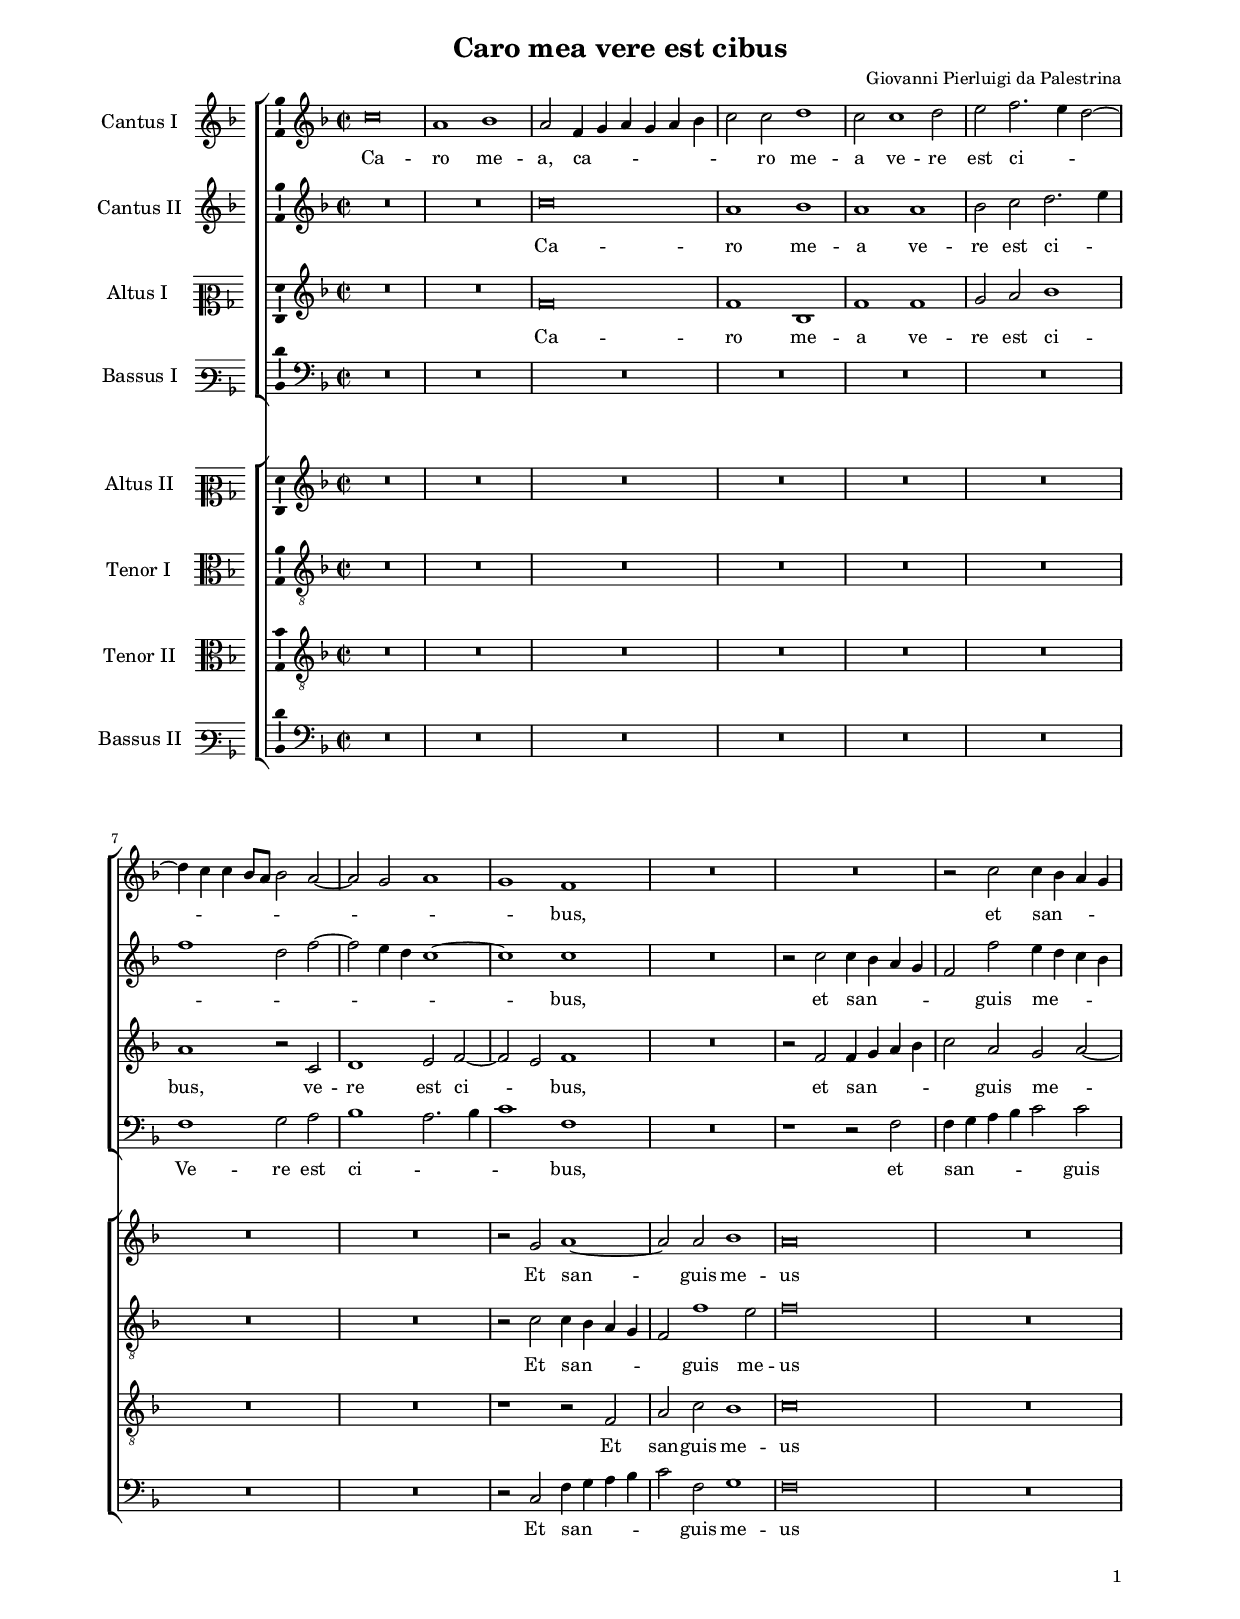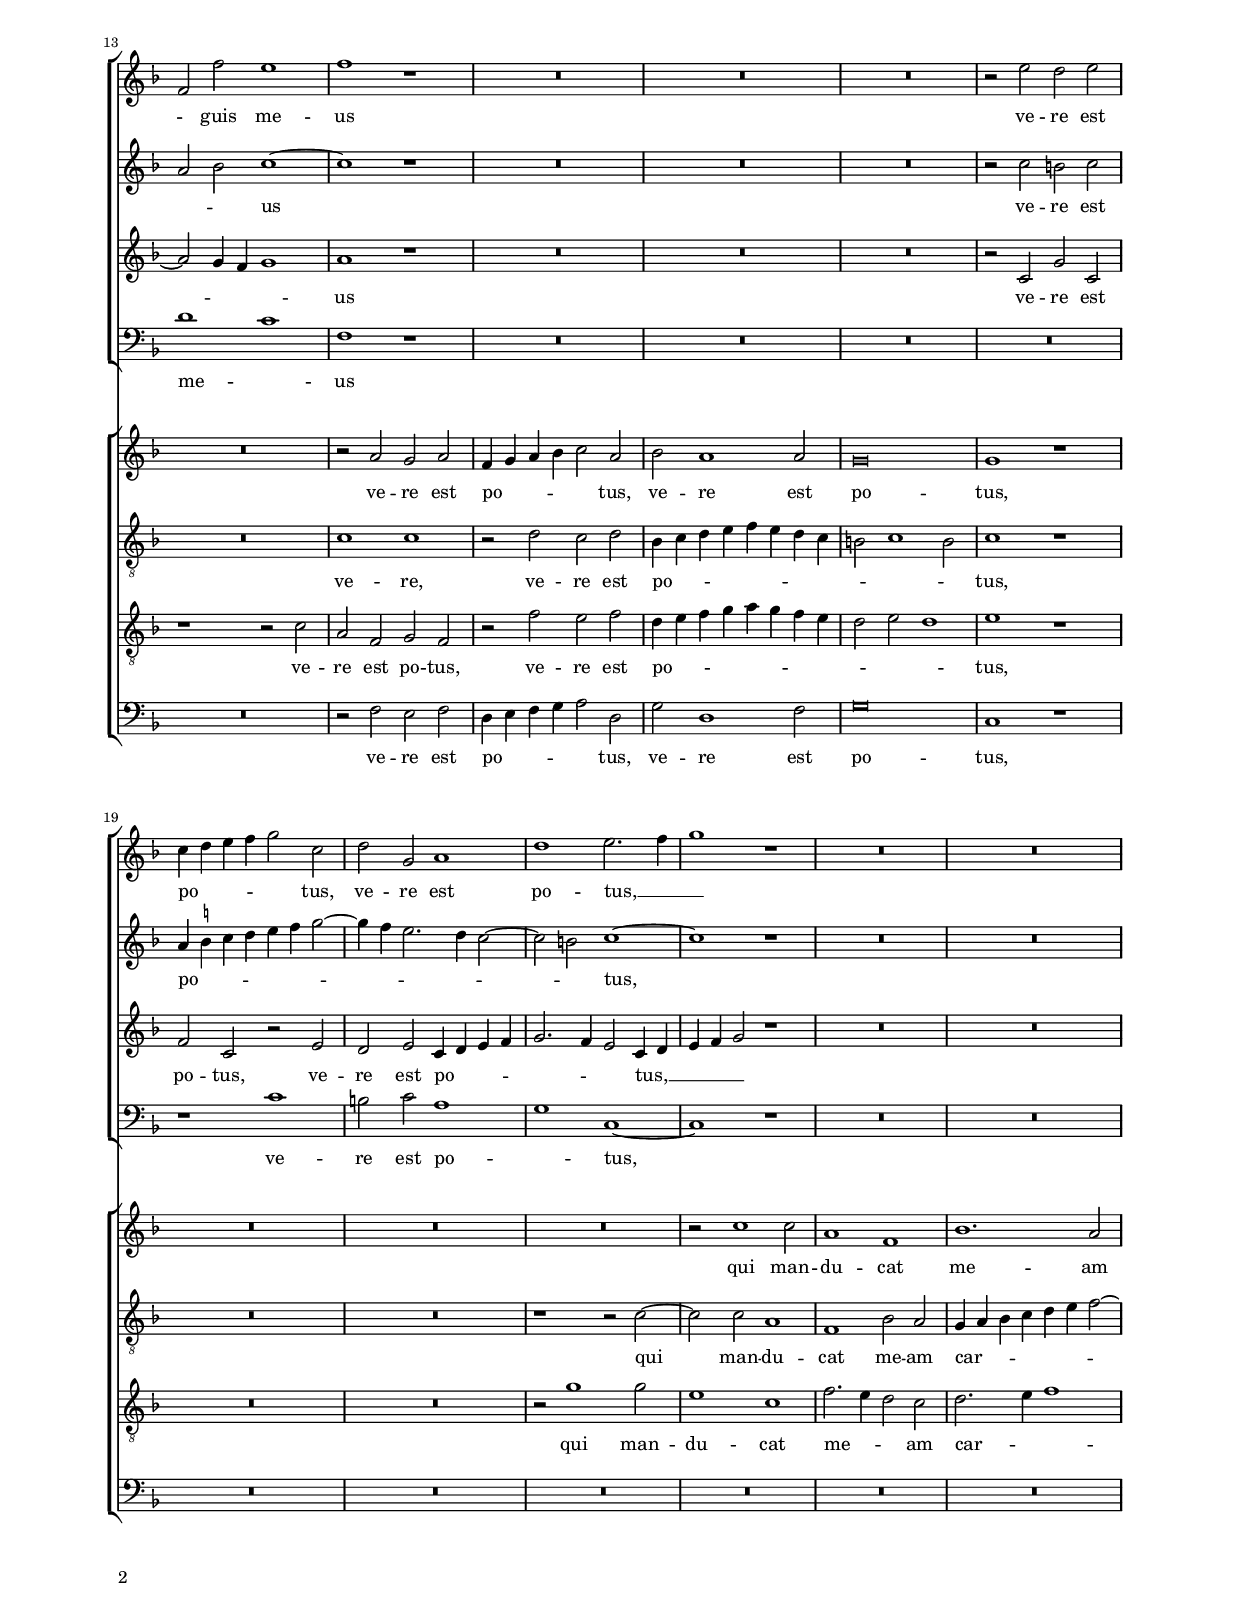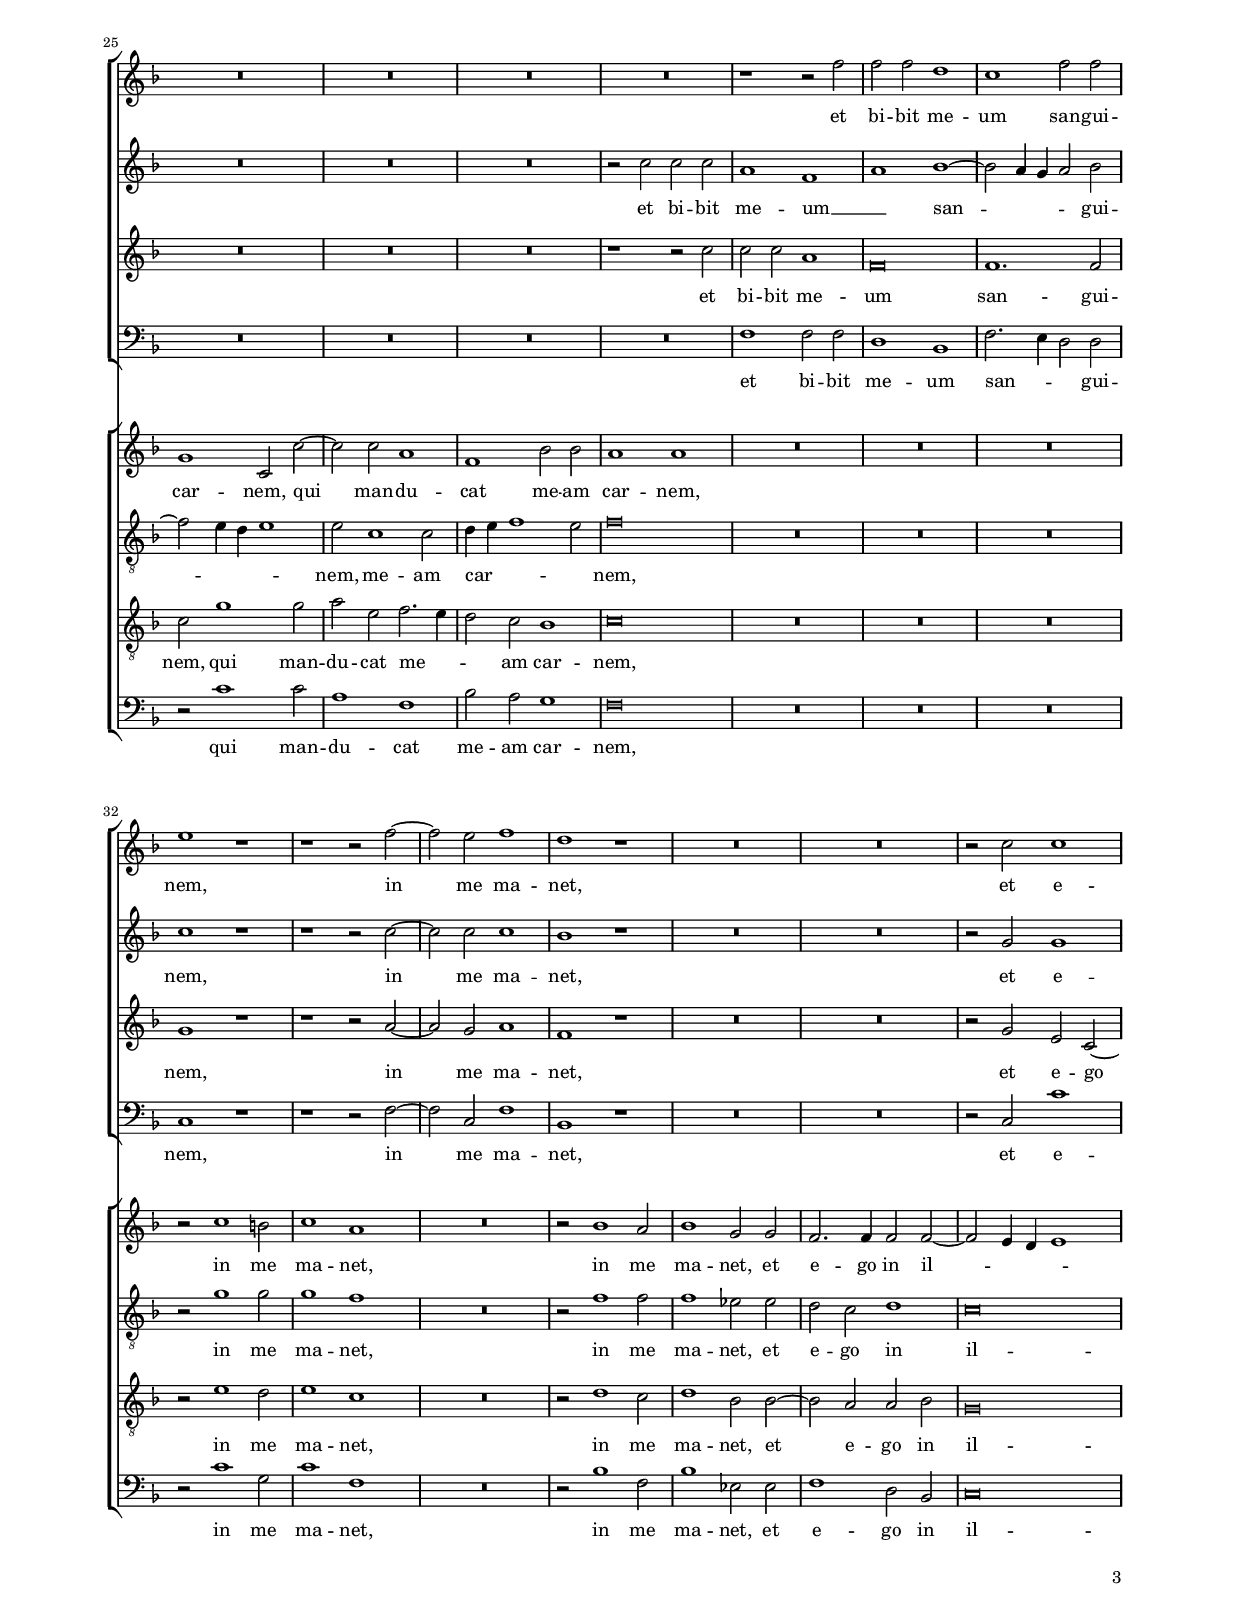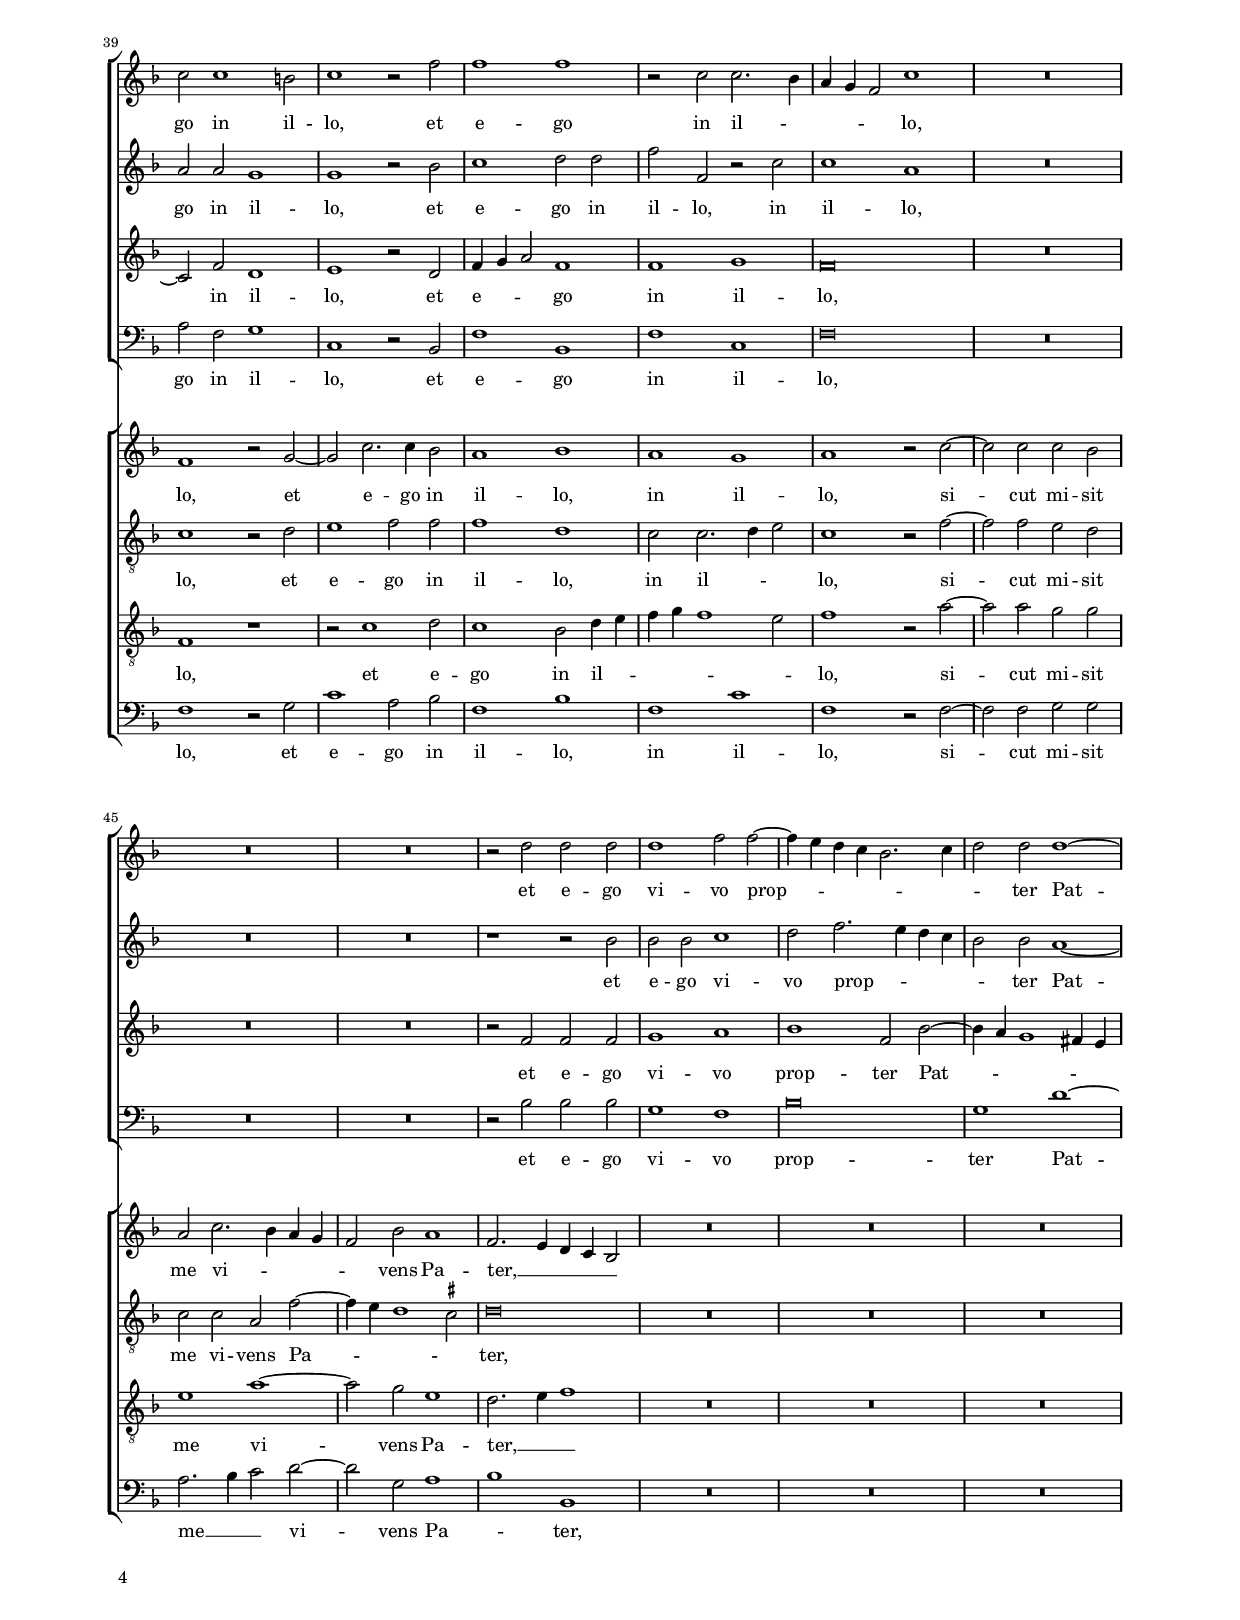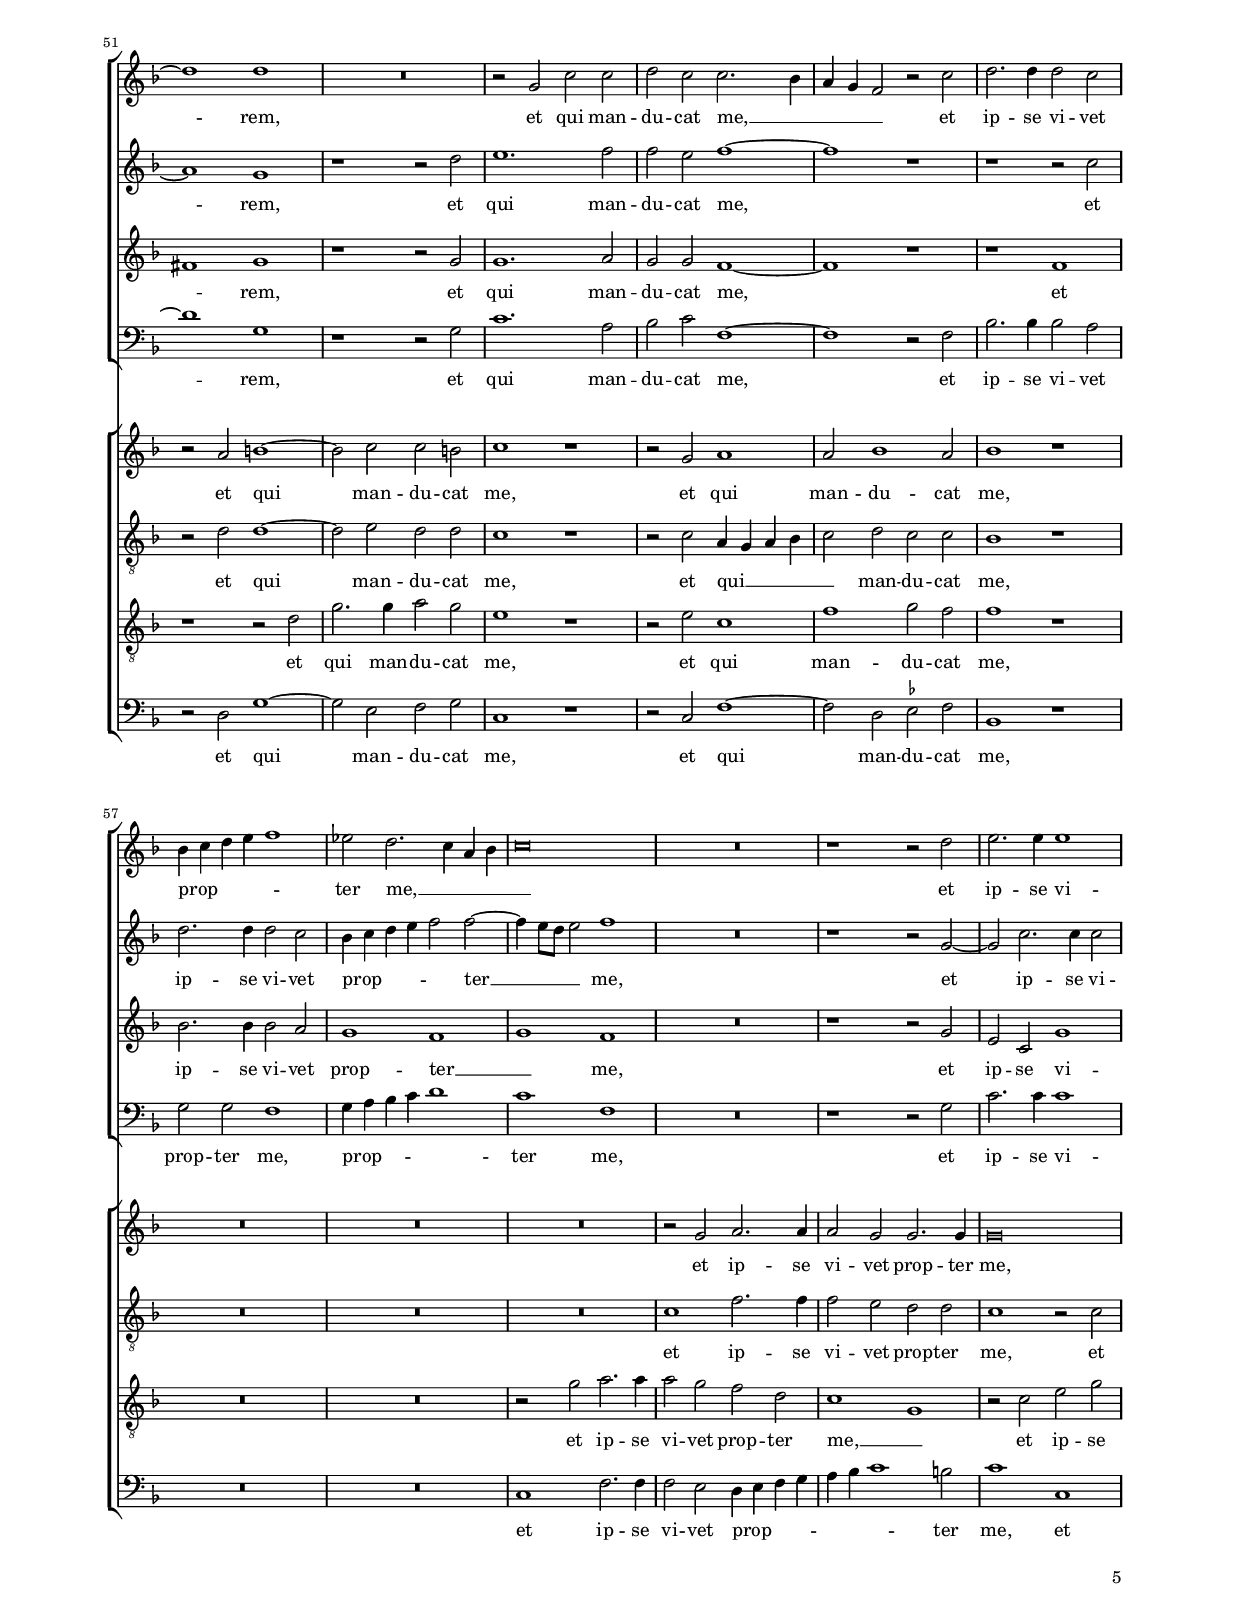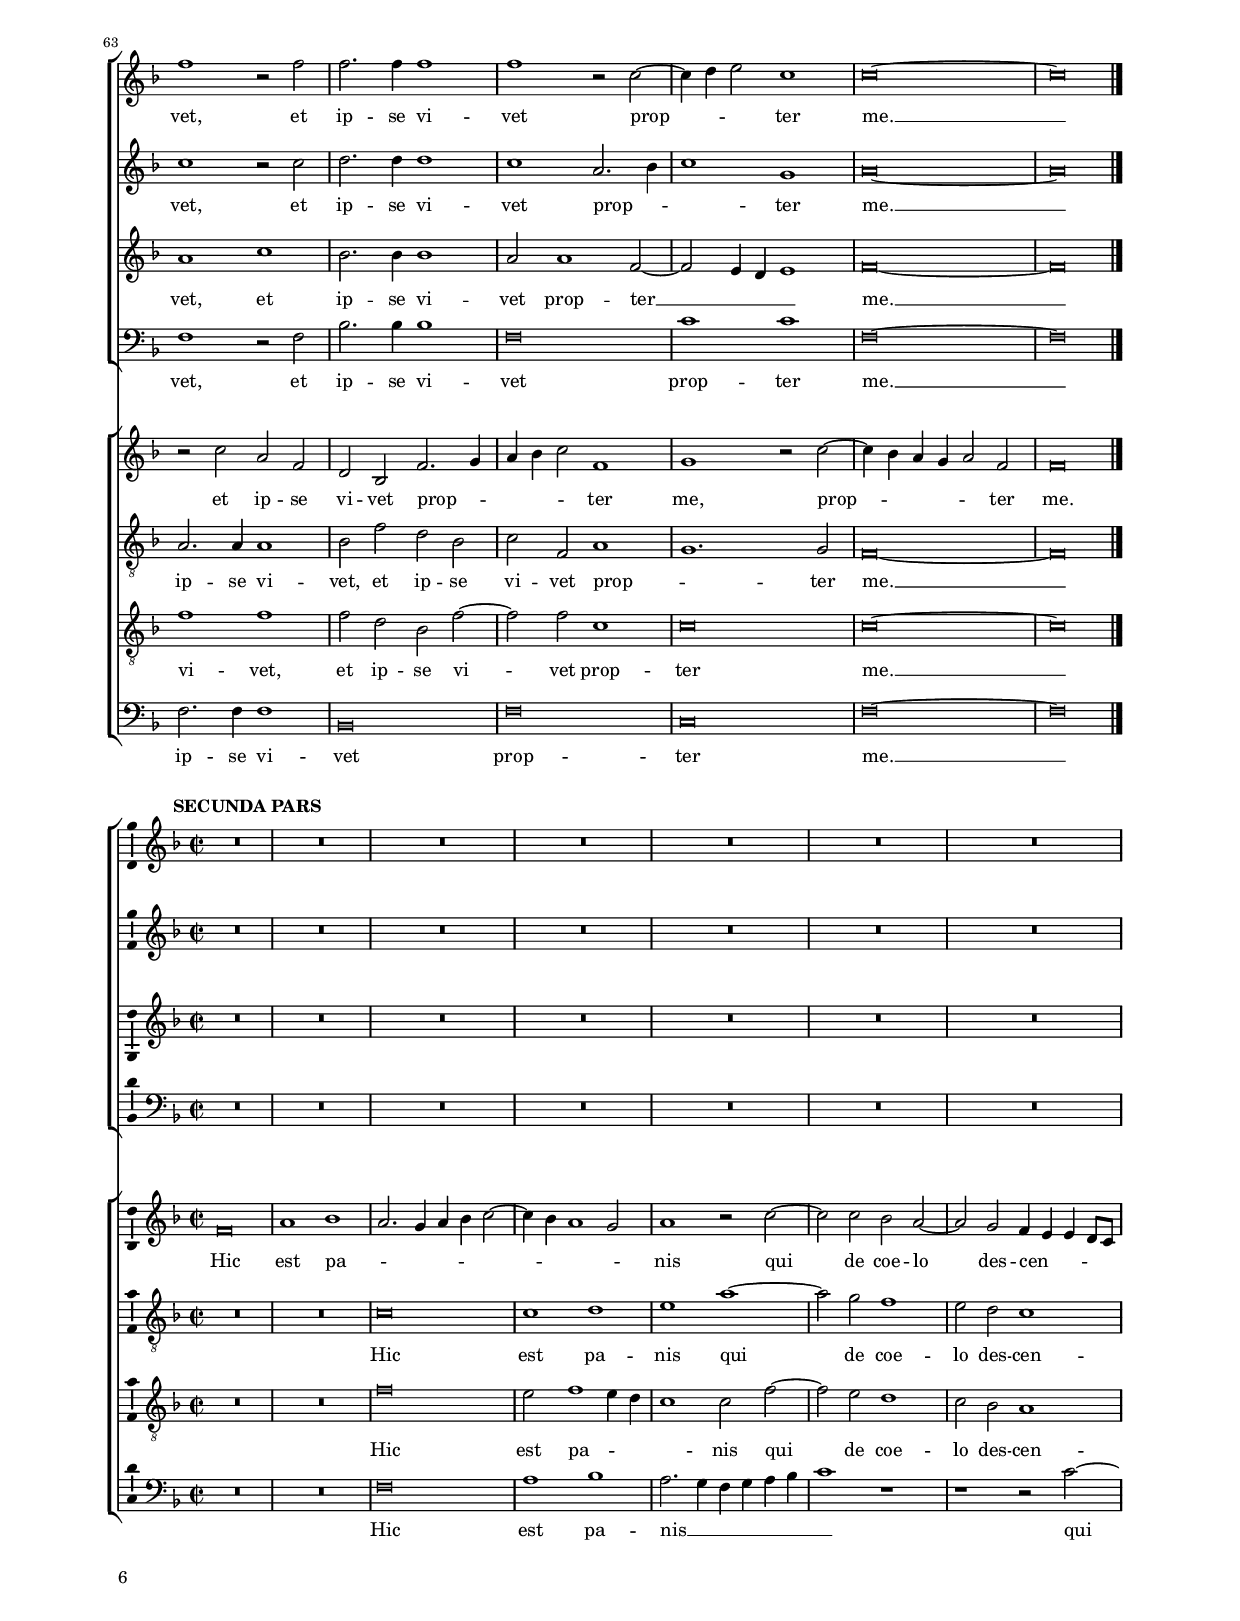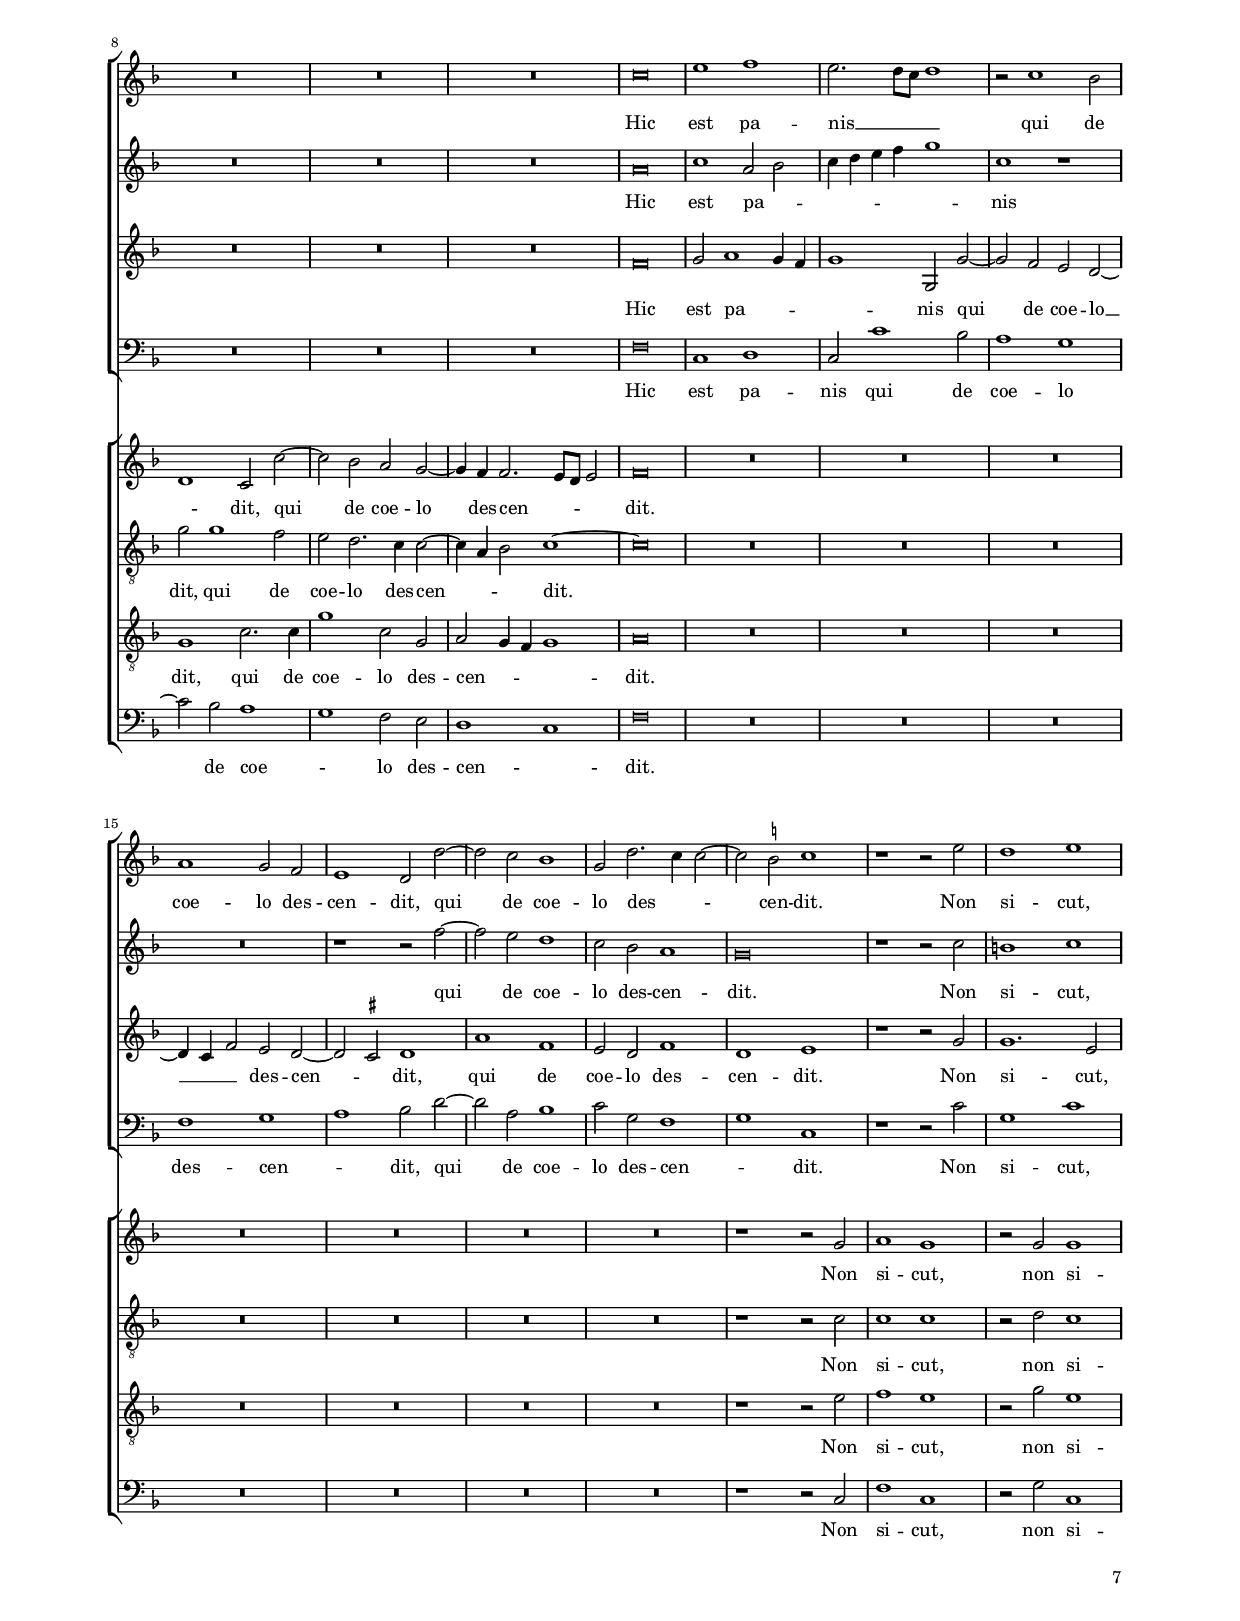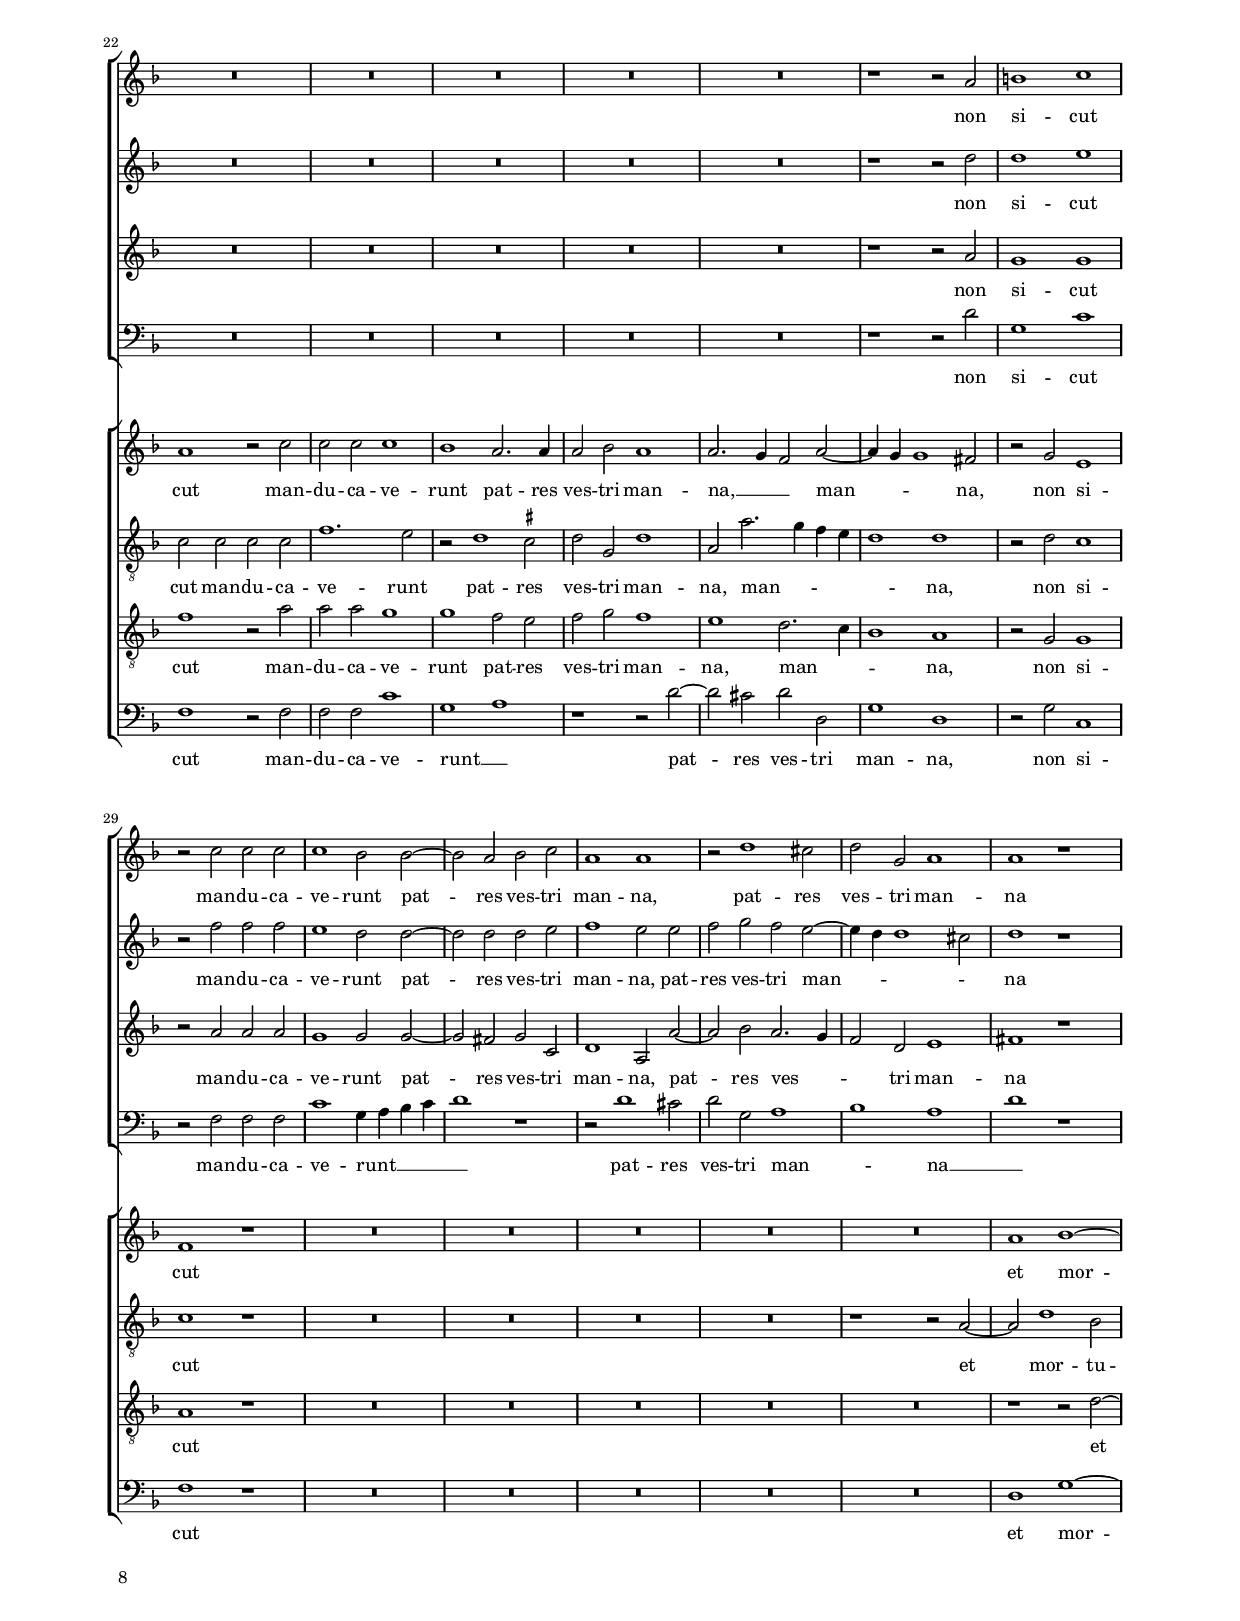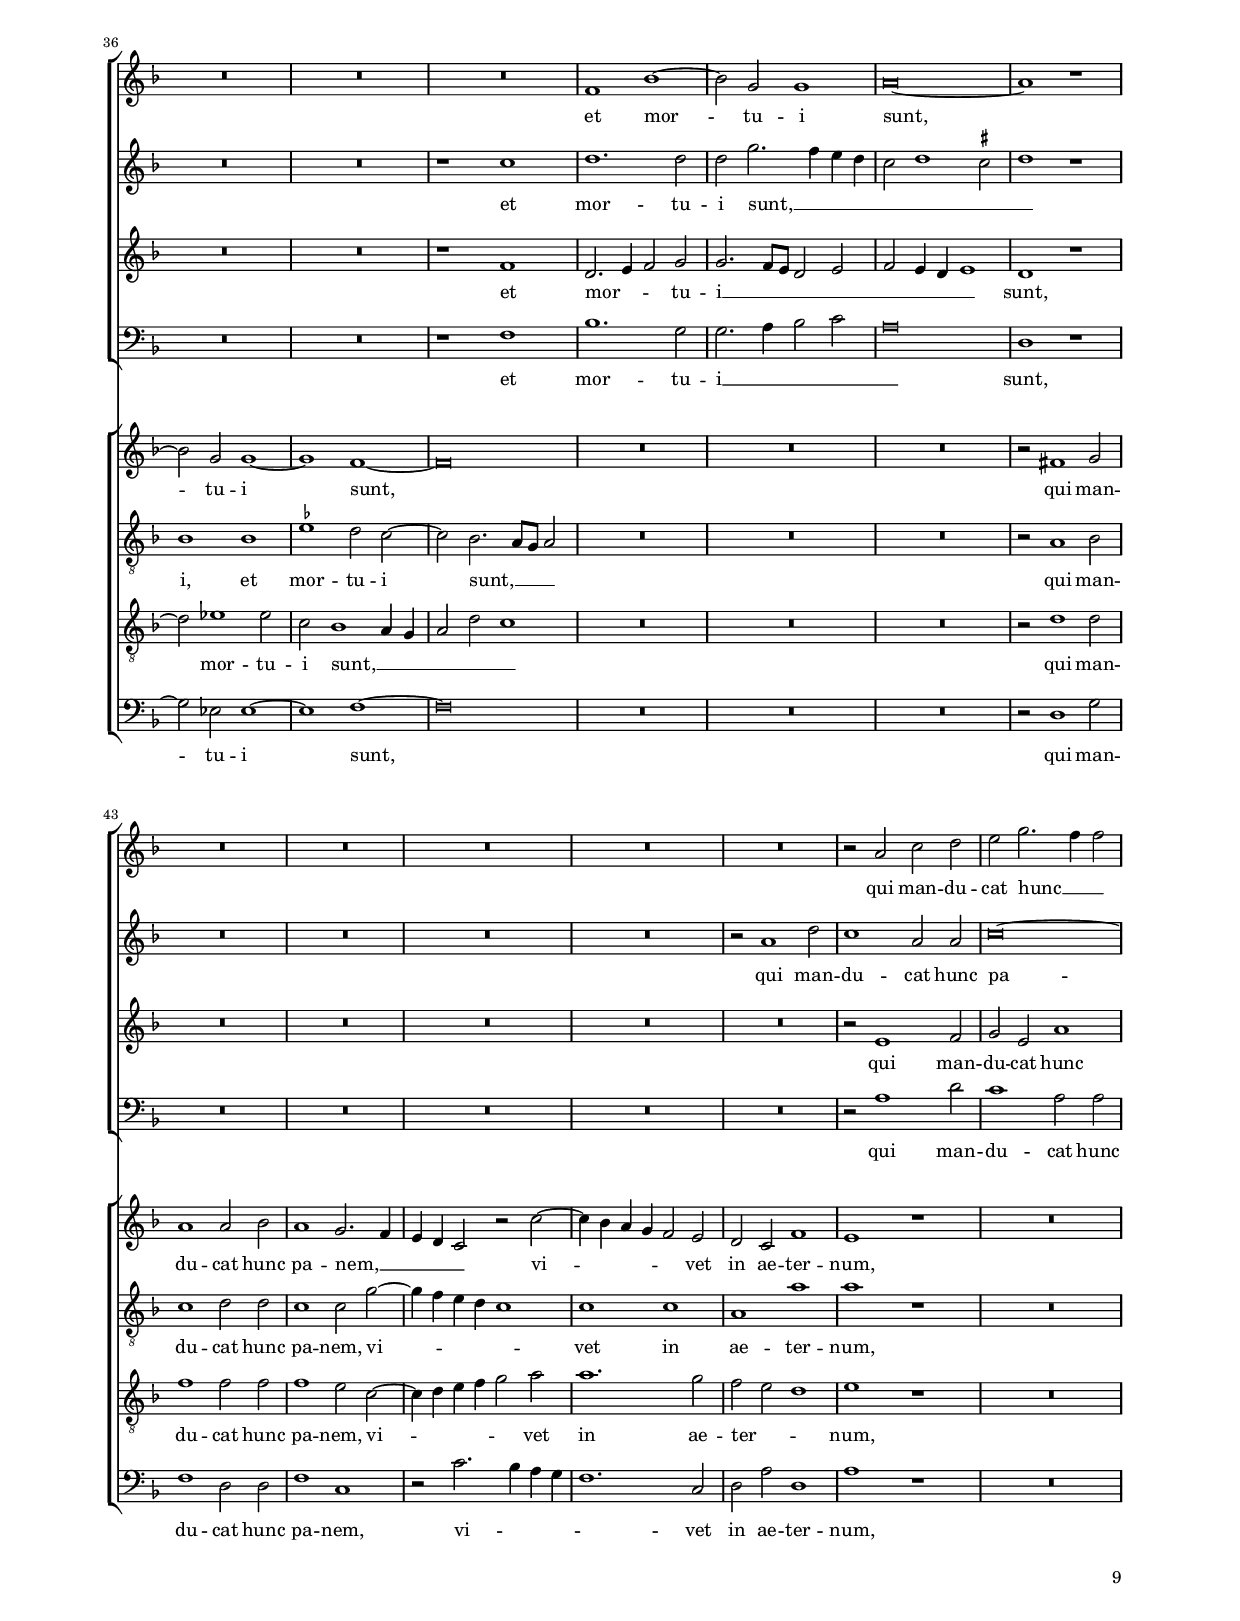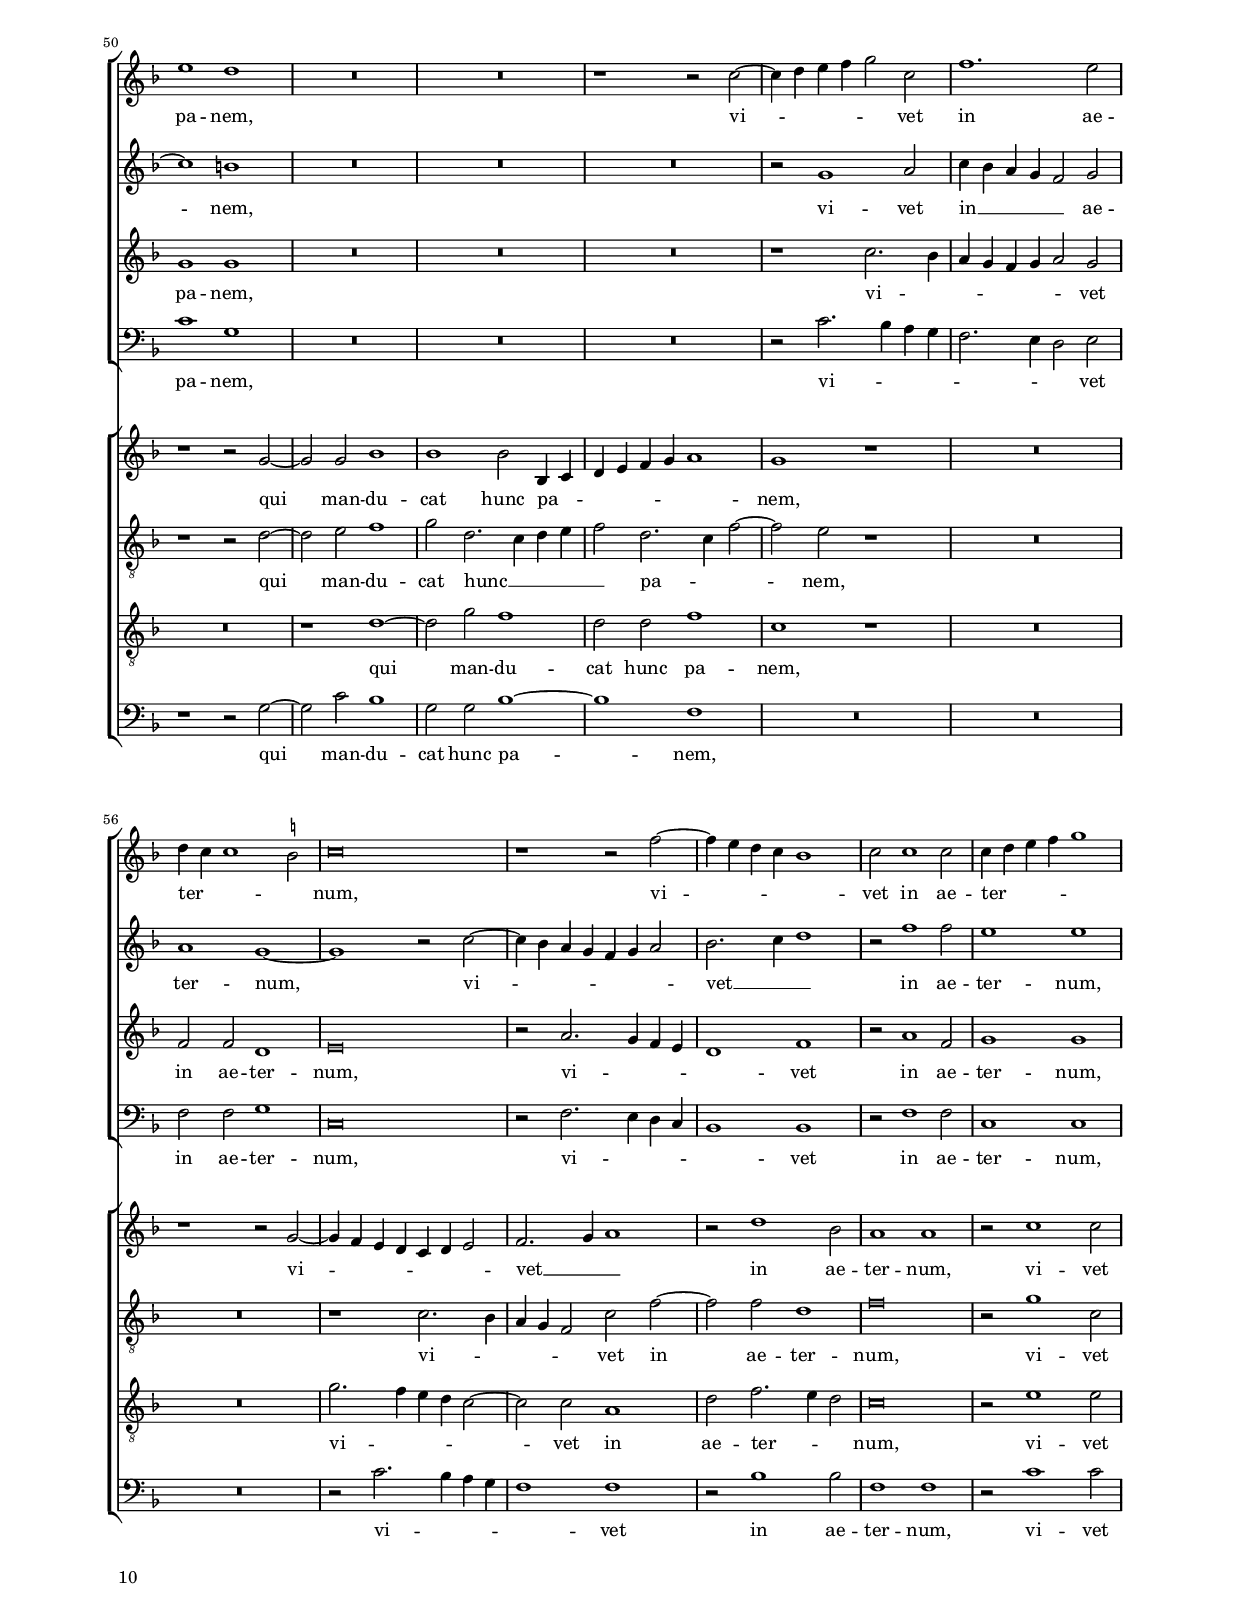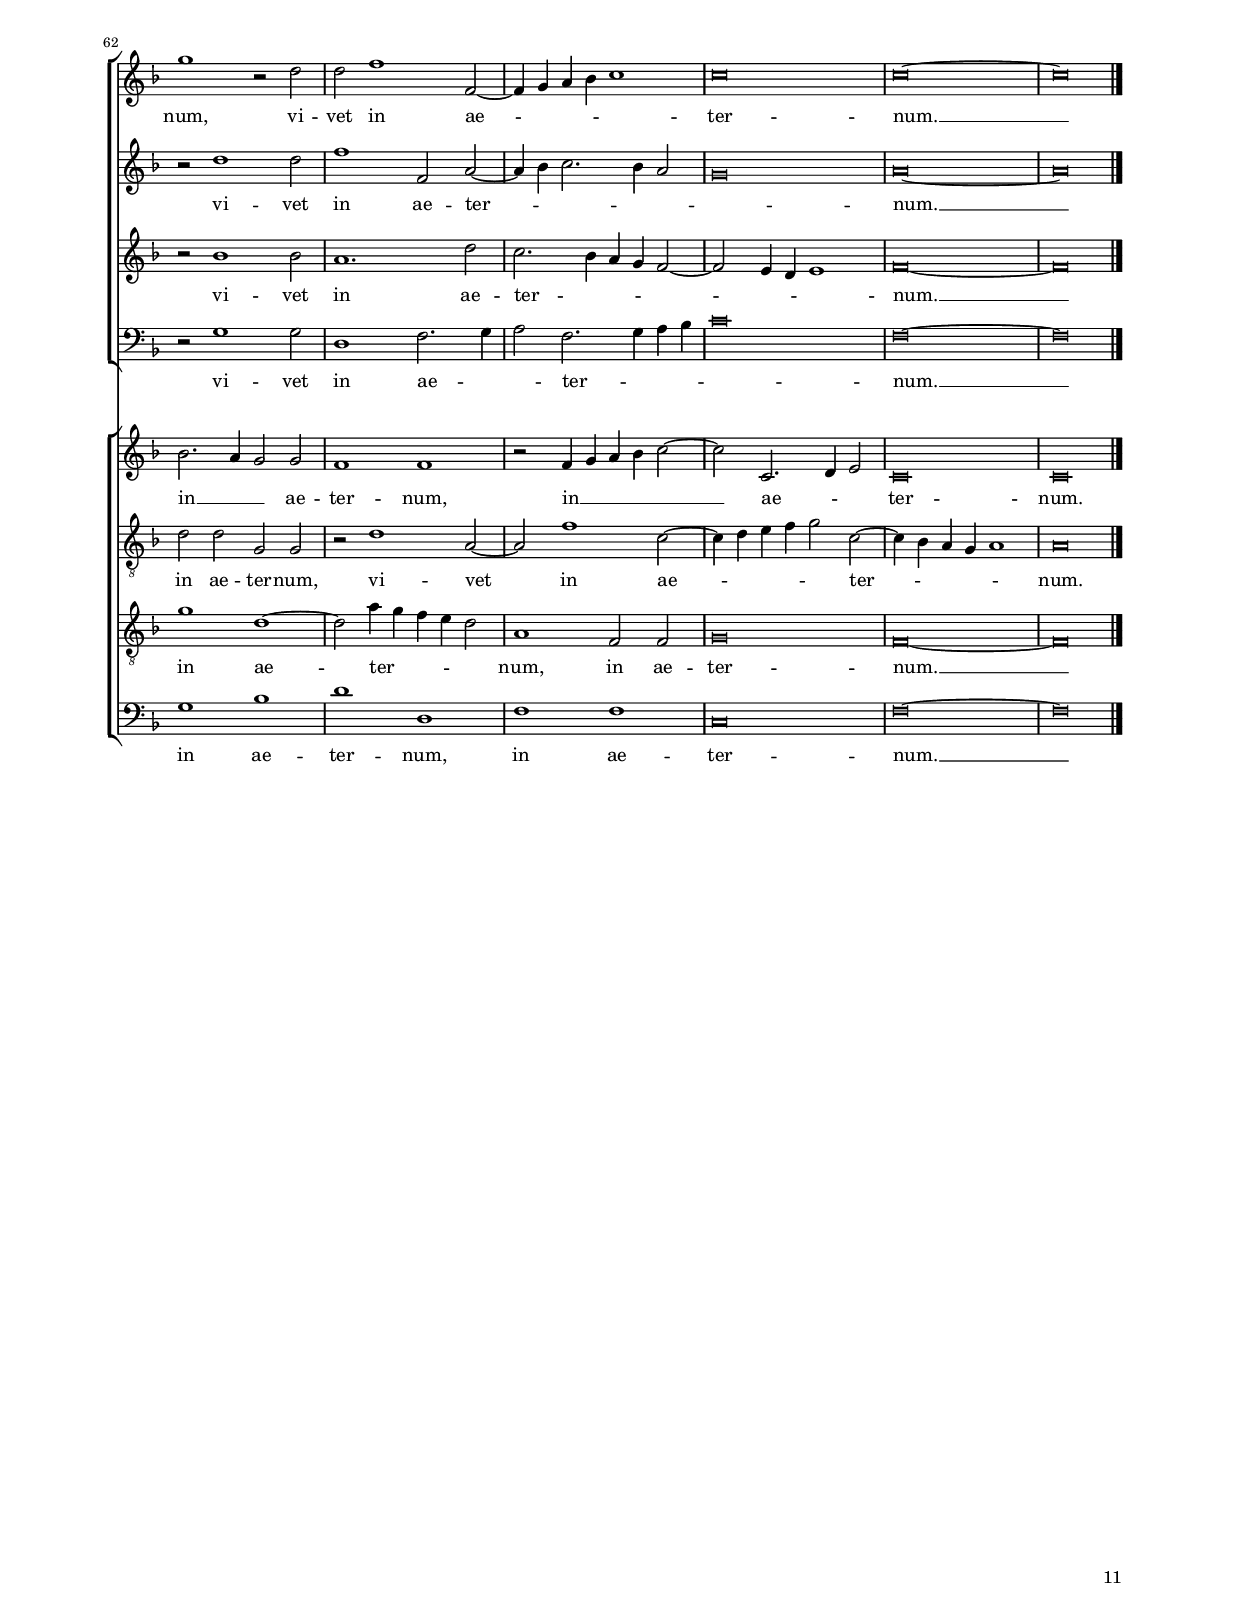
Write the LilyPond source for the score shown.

\header 
{
	title="Caro mea vere est cibus"
	composer="Giovanni Pierluigi da Palestrina"
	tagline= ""
}

\version "2.24.1"
\language deutsch
#(set-global-staff-size 15)
% #(set-default-paper-size "letter")
#(ly:set-option 'point-and-click #f)


\paper
	{
	top-margin = 2 \cm
	bottom-margin = 1.4 \cm
	left-margin = 2 \cm
	right-margin = 2 \cm
	print-page-number = ##f
	ragged-bottom = ##f
	ragged-last-bottom = ##t
%   systems-per-page = 2
%   page-count = 5
	system-system-spacing = #'((basic-distance . 18) (minimum-distance . 14) (padding . 7) (strechability . 250))
	oddFooterMarkup=\markup   \fill-line { "" \fromproperty #'page:page-number-string }
	evenFooterMarkup=\markup  \fill-line { \fromproperty #'page:page-number-string "" }
	last-bottom-spacing = #'((basic-distance . 12) (minimum-distance . 7) (padding . 4))
	}


global =  
	{
	\key f \major
	\time 2/2 \set Score.measureLength = #(ly:make-moment 2/1)
	\set Score.tempoHideNote = ##t
	\tempo 2 = 90
	\skip 1*2*68 \bar "|."
	}

	ficta = { \once \set suggestAccidentals = ##t }
	
	forget = #(define-music-function (music) (ly:music?) #{
	\accidentalStyle forget
	$music
	\accidentalStyle default
	#})

	
incipitcantusprimus = \markup { \score {
	{
	\set Staff.instrumentName = \markup { \fontsize #1 "Cantus I" }
	\key f \major
	\clef violin
	s4 \bar ""
	}
	\layout  {
	raggedright = ##t
	indent = 1.8 \cm
	line-width = 2.4\cm
	\context { \Staff \remove Time_signature_engraver }
	\override Staff.Clef.Y-extent = #'(0 . 0)
	}} \hspace #1 }
	  
incipitaltusprimus = \markup { \score {
	{
	\set Staff.instrumentName = \markup { \fontsize #1 "Altus I" }
	\key f \major
	\clef mezzosoprano
	s4 \bar ""
	}
	\layout  {
	raggedright = ##t
	indent = 1.8 \cm
	line-width = 2.4\cm
	\context { \Staff \remove Time_signature_engraver }
	\override Staff.Clef.Y-extent = #'(0 . 0)
	}} \hspace #1 }
	  
incipittenorprimus = \markup { \score {
	{
	\set Staff.instrumentName = \markup { \fontsize #1 "Tenor I" }
	\key f \major
	\clef alto
	s4 \bar ""
	}
	\layout  {
	raggedright = ##t
	indent = 1.8 \cm
	line-width = 2.4\cm
	\context { \Staff \remove Time_signature_engraver }
	\override Staff.Clef.Y-extent = #'(0 . 0)
	}} \hspace #1 }


incipitbassusprimus = \markup { \score {
	{
	\set Staff.instrumentName = \markup { \fontsize #1 "Bassus I" }
	\key f \major
	\clef varbaritone
	s4 \bar ""
	}
	\layout  {
	raggedright = ##t
	indent = 1.8 \cm
	line-width = 2.4\cm
	\context { \Staff \remove Time_signature_engraver }
	\override Staff.Clef.Y-extent = #'(0 . 0)
	}} \hspace #1 }


incipitcantussecundus = \markup { \score {
	{
	\set Staff.instrumentName = \markup { \fontsize #1 "Cantus II" }
	\key f \major
	\clef violin
	s4 \bar ""
	}
	\layout  {
	raggedright = ##t
	indent = 1.8 \cm
	line-width = 2.4\cm
	\context { \Staff \remove Time_signature_engraver }
	\override Staff.Clef.Y-extent = #'(0 . 0)
	}} \hspace #1 }


incipitaltussecundus = \markup { \score {
	{
	\set Staff.instrumentName = \markup { \fontsize #1 "Altus II" }
	\key f \major
	\clef mezzosoprano
	s4 \bar ""
	}
	\layout  {
	raggedright = ##t
	indent = 1.8 \cm
	line-width = 2.4\cm
	\context { \Staff \remove Time_signature_engraver }
	\override Staff.Clef.Y-extent = #'(0 . 0)
	}} \hspace #1 }


incipittenorsecundus = \markup { \score {
	{
	\set Staff.instrumentName = \markup { \fontsize #1 "Tenor II" }
	\key f \major
	\clef alto
	s4 \bar ""
	}
	\layout  {
	raggedright = ##t
	indent = 1.8 \cm
	line-width = 2.4\cm
	\context { \Staff \remove Time_signature_engraver }
	\override Staff.Clef.Y-extent = #'(0 . 0)
	}} \hspace #1 }	


incipitbassussecundus = \markup { \score {
	{
	\set Staff.instrumentName = \markup { \fontsize #1 "Bassus II" }
	\key f \major
	\clef varbaritone
	s4 \bar ""
	}
	\layout  {
	raggedright = ##t
	indent = 1.8 \cm
	line-width = 2.4\cm
	\context { \Staff \remove Time_signature_engraver }
	\override Staff.Clef.Y-extent = #'(0 . 0)
	}} \hspace #1 }


cantusprimus =  \relative c''
	{
	c\breve
	a1 b
	a2 f4 g a g a b
	c2 c d1
%5
	c2 c1 d2 |
	e2 f2. e4 d2~
	d4 c c b8 a b2 a~
	a2 g a1
	g1 f
%10
	R\breve |
	R\breve
	r2 c' c4 b a g
	f2 f' e1
	f1 r
%15
	R\breve |
	R\breve
	R\breve
	r2 e d e
	c4 d e f g2 c,
%20
	d2 g, a1 |
	d1 e2. f4
	g1 r
	R\breve
	R\breve
%25
	R\breve |
	R\breve
	R\breve
	R\breve
	r1 r2 f
%30
	f2 f d1 |
	c1 f2 f
	e1 r
	r1 r2 f~
	f2 e f1
%35
	d1 r |
	R\breve
	R\breve
	r2 c c1
	c2 c1 h2
%40
	c1 r2 f |
	f1 f
	r2 c c2. b4
	a4 g f2 c'1
	R\breve
%45
	R\breve |
	R\breve
	r2 d d d
	d1 f2 f~
	f4 e d c b2. c4
%50
	d2 d d1~ |
	d1 d
	R\breve
	r2 g, c c
	d2 c c2. b4
%55
	a4 g f2 r2 c' |
	d2. d4 d2 c
	b4 c d e f1
	es2 d2. c4 a b
	c\breve
%60
	R\breve |
	r1 r2 d
	e2. e4 e1
	f1 r2 f
	f2. f4 f1
%65
	f1 r2 c~ |
	c4 d e2 c1
	c\breve~
	c\breve |
	}

altusprimus =  \relative c' 
	{
	R\breve
	R\breve
	f\breve
	f1 b,
%5
	f'1 f |
	g2 a b1
	a1 r2 c,
	d1 e2 f~
	f2 e f1
%10
	R\breve |
	r2 f f4 g a b
	c2 a g a~
	a2 g4 f g1
	a1 r
%15
	R\breve |
	R\breve
	R\breve
	r2 c, g' c,
	f2 c r e
%20
	d2 e c4 d e f |
	g2. f4 e2 c4 d
	e4 f g2 r1
	R\breve
	R\breve
%25
	R\breve |
	R\breve
	R\breve
	r1 r2 c
	c2 c a1
%30
	f\breve |
	f1. f2
	g1 r
	r1 r2 a~
	a2 g a1
%35
	f1 r |
	R\breve
	R\breve
	r2 g e c~
	c2 f d1
%40
	e1 r2 d |
	f4 g a2 f1
	f1 g
	f\breve
	R\breve
%45
	R\breve |
	R\breve
	r2 f f f
	g1 a
	b1 f2 b~
%50
	b4 a g1 fis4 e |
	fis1 g
	r1 r2 g
	g1. a2
	g2 g f1~
%55
	f1 r |
	r1 f
	b2. b4 b2 a
	g1 f
	g1 f
%60
	R\breve |
	r1 r2 g
	e2 c g'1
	a1 c
	b2. b4 b1
%65
	a2 a1 f2~ |
	f2 e4 d e1
	f\breve~
	f\breve |
	}

tenorprimus =  \relative c' 
	{
	R\breve
	R\breve
	R\breve
	R\breve
%5
	R\breve |
	R\breve
	R\breve
	R\breve
	r2 c c4 b a g
%10
	f2 f'1 e2 |
	f\breve
	R\breve
	R\breve
	c1 c
%15
	r2 d c d |
	b4 c d e f e d c
	h2 c1 h2
	c1 r
	R\breve
%20
	R\breve |
	r1 r2 c~
	c2 c a1
	f1 b2 a
	g4 a b c d e f2~
%25
	f2 e4 d e1 |
	e2 c1 c2
	d4 e f1 e2
	f\breve
	R\breve
%30
	R\breve |
	R\breve
	r2 g1 g2
	g1 f
	R\breve
%35
	r2 f1 f2 |
	f1 es2 es
	d2 c d1
	c\breve
	c1 r2 d
%40
	e1 f2 f |
	f1 d
	c2 c2. d4 e2
	c1 r2 f~
	f2 f e d
%45
	c2 c a f'~ |
	f4 e d1 \ficta cis2
	d\breve
	R\breve
	R\breve
%50
	R\breve |
	r2 d d1~
	d2 e d d
	c1 r
	r2 c a4 g a b
%55
	c2 d c c |
	b1 r
	R\breve
	R\breve
	R\breve
%60
	c1 f2. f4 |
	f2 e d d
	c1 r2 c
	a2. a4 a1
	b2 f' d b
%65
	c2 f, a1 |
	g1. g2
	f\breve~
	f\breve |
	}

bassusprimus  =  \relative c 
	{
	R\breve
	R\breve
	R\breve
	R\breve
%5
	R\breve |
	R\breve
	f1 g2 a
	b1 a2. b4
	c1 f,
%10
	R\breve |
	r1 r2 f
	f4 g a b c2 c
	d1 c
	f,1 r
%15
	R\breve |
	R\breve
	R\breve	
	R\breve
	r1 c'
%20
	h2 c a1 |
	g1 c,~
	c1 r
	R\breve
	R\breve
%25
	R\breve |
	R\breve
	R\breve
	R\breve
	f1 f2 f
%30
	d1 b |
	f'2. e4 d2 d
	c1 r
	r1 r2 f~
	f2 c f1
%35
	b,1 r |
	R\breve
	R\breve
	r2 c c'1
	a2 f g1
%40
	c,1 r2 b |
	f'1 b,
	f'1 c
	f\breve
	R\breve
%45
	R\breve |
	R\breve
	r2 b b b
	g1 f
	b\breve
%50
	g1 d'~ |
	d1 g,
	r1 r2 g
	c1. a2
	b2 c f,1~
%55
	f1 r2 f |
	b2. b4 b2 a
	g2 g f1
	g4 a b c d1
	c1 f,
%60
	R\breve |
	r1 r2 g
	c2. c4 c1
	f,1 r2 f
	b2. b4 b1
%65
	f\breve |
	c'1 c
	f,\breve~
	f\breve |
	}

cantussecundus =  \relative c''
	{
	R\breve
	R\breve
	c\breve
	a1 b
%5
	a1 a |
	b2 c d2. e4
	f1 d2 f~
	f2 e4 d c1~
	c1 c
%10
	R\breve |
	r2 c c4 b a g
	f2 f' e4 d c b
	a2 b c1~
	c1 r
%15
	R\breve |
	R\breve
	R\breve
	r2 c h c
	a4 \ficta h c d e f g2~
%20
	g4 f e2. d4 c2~ |
	c2 h c1~
	c1 r
	R\breve
	R\breve
%25
	R\breve |
	R\breve
	R\breve
	r2 c c c
	a1 f
%30
	a1 b~ |
	b2 a4 g a2 b
	c1 r
	r1 r2 c~
	c2 c c1
%35
	b1 r |
	R\breve
	R\breve
	r2 g g1
	a2 a g1
%40
	g1 r2 b |
	c1 d2 d
	f2 f, r c'
	c1 a
	R\breve
%45
	R\breve |
	R\breve
	r1 r2 b
	b2 b c1
	d2 f2. e4 d c
%50
	b2 b a1~ |
	a1 g
	r1 r2 d'
	e1. f2
	f2 e f1~
%55
	f1 r |
	r1 r2 c
	d2. d4 d2 c
	b4 c d e f2 f~
	f4 e8 d e2 f1
%60
	R\breve |
	r1 r2 g,~
	g2 c2. c4 c2
	c1 r2 c
	d2. d4 d1
%65
	c1 a2. b4 |
	c1 g
	a\breve~
	a\breve |
	}

altussecundus =  \relative c'
	{
	R\breve
	R\breve
	R\breve
	R\breve
%5
	R\breve |
	R\breve
	R\breve
	R\breve
	r2 g' a1~
%10
	a2 a b1 |
	a\breve
	R\breve
	R\breve
	r2 a g a
%15
	f4 g a b c2 a |
	b2 a1 a2
	g\breve
	g1 r
	R\breve
%20
	R\breve |
	R\breve
	r2 c1 c2
	a1 f
	b1. a2
%25
	g1 c,2 c'~ |
	c2 c a1
	f1 b2 b
	a1 a
	R\breve
%30
	R\breve |
	R\breve
	r2 c1 h2
	c1 a
	R\breve
%35
	r2 b1 a2 |
	b1 g2 g
	f2. f4 f2 f~
	f2 e4 d e1
	f1 r2 g~
%40
	g2 c2. c4 b2 |
	a1 b
	a1 g
	a1 r2 c~
	c2 c c b
%45
	a2 c2. b4 a g |
	f2 b a1
	f2. e4 d c b2
	R\breve
	R\breve
%50
	R\breve |
	r2 a' h1~
	h2 c c h
	c1 r
	r2 g a1
%55
	a2 b1 a2 |
	b1 r
	R\breve
	R\breve
	R\breve
%60
	r2 g a2. a4 |
	a2 g g2. g4
	g\breve
	r2 c a f
	d2 b f'2. g4
%65
	a4 b c2 f,1 |
	g1 r2 c~
	c4 b a g a2 f
	f\breve |
	}

tenorsecundus =  \relative c'
	{
	R\breve
	R\breve
	R\breve
	R\breve
%5
	R\breve |
	R\breve
	R\breve
	R\breve
	r1 r2 f,
%10
	a2 c b1 |
	c\breve
	R\breve
	r1 r2 c
	a2 f g f
%15
	r2 f' e f |
	d4 e f g a g f e
	d2 e d1
	e1 r
	R\breve
%20
	R\breve |
	r2 g1 g2
	e1 c
	f2. e4 d2 c
	d2. e4 f1
%25
	c2 g'1 g2 |
	a2 e f2. e4
	d2 c b1
	c\breve
	R\breve
%30
	R\breve |
	R\breve
	r2 e1 d2
	e1 c
	R\breve
%35
	r2 d1 c2 |
	d1 b2 b~
	b2 a a b
	g\breve
	f1 r
%40
	r2 c'1 d2 |
	c1 b2 d4 e
	f4 g f1 e2
	f1 r2 a~
	a2 a g g
%45
	e1 a~ |
	a2 g e1
	d2. e4 f1
	R\breve
	R\breve
%50
	R\breve |
	r1 r2 d
	g2. g4 a2 g
	e1 r
	r2 e c1
%55
	f1 g2 f |
	f1 r
	R\breve
	R\breve
	r2 g a2. a4
%60
	a2 g f d |
	c1 g
	r2 c e g
	f1 f
	f2 d b f'~
%65
	f2 f c1 |
	c\breve
	c\breve~
	c\breve |
	}

bassussecundus =  \relative c
	{
	R\breve
	R\breve
	R\breve
	R\breve
%5
	R\breve |
	R\breve
	R\breve
	R\breve
	r2 c f4 g a b
%10
	c2 f, g1 |
	f\breve
	R\breve
	R\breve
	r2 f e f
%15
	d4 e f g a2 d, |
	g2 d1 f2
	g\breve
	c,1 r	
	R\breve
%20
	R\breve |
	R\breve
	R\breve
	R\breve
	R\breve
%25
	r2 c'1 c2 |
	a1 f
	b2 a g1
	f\breve
	R\breve
%30
	R\breve |
	R\breve
	r2 c'1 g2
	c1 f,
	R\breve
%35
	r2 b1 f2 |
	b1 es,2 es
	f1 d2 b
	c\breve
	f1 r2 g
%40
	c1 a2 b |
	f1 b
	f1 c'
	f,1 r2 f~
	f2 f g g
%45
	a2. b4 c2 d~ |
	d2 g, a1
	b1 b,
	R\breve
	R\breve
%50
	R\breve |
	r2 d g1~
	g2 e f g
	c,1 r
	r2 c f1~
%55
	f2 d \ficta es f |
	b,1 r
	R\breve
	R\breve
	c1 f2. f4
%60
	f2 e d4 e f g |
	a4 b c1 h2
	c1 c,
	f2. f4 f1
	b,\breve
%65
	f'\breve |
	c\breve
	f\breve~
	f\breve |
	}


lyricscantusprimus = \lyricmode {
	Ca -- ro me -- a,
	ca -- _ _ _ _ _ _ ro me -- a ve -- re est ci -- _ _ _ _ _ _ _ _ _ _ _ bus,
	et san -- _ _ _ _ guis me -- us ve -- re est po -- _ _ _ _ tus,
	ve -- re est po -- tus, __ _ _
	et bi -- bit me -- um san -- gui -- nem,
	in me ma -- net,
	et e -- go in il -- lo,
	et e -- go in il -- _ _ _ _ lo,
	et e -- go vi -- vo prop -- _ _ _ _ _ _ ter Pat -- rem,
	et qui man -- du -- cat me, __ _ _ _ _ 
	et ip -- se vi -- vet prop -- _ _ _ _ ter me, __ _ _ _ _
	et ip -- se vi -- vet,
	et ip -- se vi -- vet prop -- _ _ ter me. __
	}


lyricsaltusprimus = \lyricmode {
	Ca -- ro me -- a ve -- re est ci -- bus,
	ve -- re est ci -- _ bus,
	et san -- _ _ _ _ guis me -- _ _ _ _ us ve -- re est po -- tus,
	ve -- re est po -- _ _ _ _ _ _ tus, __ _ _ _ _
	et bi -- bit me -- um san -- gui -- nem,
	in me ma -- net,
	et e -- go in il -- lo,
	et e -- _ _ go in il -- lo,
	et e -- go vi -- vo prop -- ter Pat -- _ _ _ _ _ rem,
	et qui man -- du -- cat me,
	et ip -- se vi -- vet prop -- ter __ _ me,
	et ip -- se vi -- vet,
	et ip -- se vi -- vet prop -- ter __ _ _ _ me. __
	}


lyricstenorprimus = \lyricmode {
	Et san -- _ _ _ _ guis me -- us ve -- re,
	ve -- re est po -- _ _ _ _ _ _ _ _ _ _ tus,
	qui man -- du -- cat me -- am car -- _ _ _ _ _ _ _ _ _ nem, me -- am car -- _ _ _ nem,
	in me ma -- net,
	in me ma -- net,
	et e -- go in il -- lo,
	et e -- go in il -- lo,
	in il -- _ _ lo,
	si -- cut mi -- sit me vi -- vens Pa -- _ _ _ ter,
	et qui man -- du -- cat me,
	et qui __ _ _ _ _ man -- du -- cat me,
	et ip -- se vi -- vet prop -- ter me,
	et ip -- se vi -- vet,
	et ip -- se vi -- vet prop -- _ ter me. __
	}


lyricsbassusprimus = \lyricmode {
	Ve -- re est ci -- _ _ _ bus,
	et san -- _ _ _ _ guis me -- _ us ve -- re est po -- _ tus,
	et bi -- bit me -- um san -- _ _ gui -- nem,
	in me ma -- net,
	et e -- go in il -- lo,
	et e -- go in il -- lo,
	et e -- go vi -- vo prop -- ter Pat -- rem,
	et qui man -- du -- cat me,
	et ip -- se vi -- vet prop -- ter me,
	prop -- _ _ _ _ ter me,
	et ip -- se vi -- vet,
	et ip -- se vi -- vet prop -- ter me. __
	}


lyricscantussecundus = \lyricmode {
	Ca -- ro me -- a ve -- re est ci -- _ _ _ _ _ _ _ bus,
	et san -- _ _ _ _ guis me -- _ _ _ _ _ us ve -- re est po -- _ _ _ _ _ _ _ _ _ _ _ tus,
	et bi -- bit me -- um __ _ san -- _ _ _ gui -- nem,
	in me ma -- net,
	et e -- go in il -- lo,
	et e -- go in il -- lo,
	in il -- lo,
	et e -- go vi -- vo prop -- _ _ _ _ ter Pat -- rem,
	et qui man -- du -- cat me,
	et ip -- se vi -- vet prop -- _ _ _ _ ter __ _ _ _ me,
	et ip -- se vi -- vet,
	et ip -- se vi -- vet prop -- _ _ ter me. __
	}


lyricsaltussecundus = \lyricmode {
	Et san -- guis me -- us ve -- re est po -- _ _ _ _ tus,
	ve -- re est po -- tus,
	qui man -- du -- cat me -- am car -- nem, 
	qui man -- du -- cat me -- am car -- nem,
	in me ma -- net,
	in me ma -- net,
	et e -- go in il -- _ _ _ lo,
	et e -- go in il -- lo,
	in il -- lo,
	si -- cut mi -- sit me vi -- _ _ _ _ vens Pa -- ter, __ _ _ _ _
	et qui man -- du -- cat me,
	et qui man -- du -- cat me,
	et ip -- se vi -- vet prop -- ter me,
	et ip -- se vi -- vet prop -- _ _ _ _ ter me,
	prop -- _ _ _ _ ter me.
	}
	

lyricstenorsecundus = \lyricmode {
	Et san -- guis me -- us ve -- re est po -- tus,
	ve -- re est po -- _ _ _ _ _ _ _ _ _ _ tus,
	qui man -- du -- cat me -- _ _ am car -- _ _ nem, 
	qui man -- du -- cat me -- _ _ am car -- nem,
	in me ma -- net,
	in me ma -- net,
	et e -- go in il -- lo,
	et e -- go in il -- _ _ _ _ _ lo,
	si -- cut mi -- sit me vi -- vens Pa -- ter, __ _ _
	et qui man -- du -- cat me,
	et qui man -- du -- cat me,
	et ip -- se vi -- vet prop -- ter me, __ _
	et ip -- se vi -- vet,
	et ip -- se vi -- vet prop -- ter me. __
	}


lyricsbassussecundus = \lyricmode {
	Et san -- _ _ _ _ guis me -- us ve -- re est po -- _ _ _ _ tus,
	ve -- re est po -- tus,
	qui man -- du -- cat me -- am car -- nem,
	in me ma -- net,
	in me ma -- net,
	et e -- go in il -- lo,
	et e -- go in il -- lo,
	in il -- lo,
	si -- cut mi -- sit me __ _ _ vi -- vens Pa -- _ ter,
	et qui man -- du -- cat me,
	et qui man -- du -- cat me,
	et ip -- se vi -- vet prop -- _ _ _ _ _ _ ter me,
	et ip -- se vi -- vet prop -- ter me. __
	}


\score
{	
	\transpose c c {
	
	<<
	\new ChoirStaff \with { \override StaffGrouper.staffgroup-staff-spacing.basic-distance = #15 
				\override StaffGrouper.staff-staff-spacing.basic-distance = #12 }
	<<
	
	\new Staff << \global
	\new Voice="v1" {
		\set Staff.instrumentName=\incipitcantusprimus
		\set Staff.midiInstrument = "reed organ"
		\clef violin
		\cantusprimus }
	\new Lyrics \lyricsto "v1" {\lyricscantusprimus }
	>>
		
	\new Staff << \global
	\new Voice="v5" {
		\set Staff.instrumentName=\incipitcantussecundus
		\set Staff.midiInstrument = "reed organ"
		\clef violin
		\cantussecundus }
	\new Lyrics \lyricsto "v5" {\lyricscantussecundus }
	>>
	
	\new Staff << \global
	\new Voice="v2" {
		\set Staff.instrumentName=\incipitaltusprimus
		\set Staff.midiInstrument = "reed organ"
		\clef violin % "G_8"
		\altusprimus }
	\new Lyrics \lyricsto "v2" {\lyricsaltusprimus }
	>>
	
	
	\new Staff << \global
	\new Voice="v4" {
		\set Staff.instrumentName=\incipitbassusprimus
		\set Staff.midiInstrument = "reed organ"
		\clef bass 
		\bassusprimus }
	\new Lyrics \lyricsto "v4" {\lyricsbassusprimus}
	>>
	>>
	
	\new ChoirStaff \with { \override StaffGrouper.staff-staff-spacing.basic-distance = #12 }
	<<

	\new Staff << \global
	\new Voice="v6" {
		\set Staff.instrumentName=\incipitaltussecundus
		\set Staff.midiInstrument = "church organ"
		\clef violin % "G_8"
		\altussecundus }
	\new Lyrics \lyricsto "v6" {\lyricsaltussecundus }
	>>
	
	\new Staff << \global
	\new Voice="v3" {
		\set Staff.instrumentName=\incipittenorprimus
		\set Staff.midiInstrument = "church organ"
		\clef "G_8"
		\tenorprimus }
	\new Lyrics \lyricsto "v3" {\lyricstenorprimus }
	>>
	
	
	\new Staff << \global
	\new Voice="v7" {
		\set Staff.instrumentName=\incipittenorsecundus
		\set Staff.midiInstrument = "church organ"
		\clef "G_8"
		\tenorsecundus }
	\new Lyrics \lyricsto "v7" {\lyricstenorsecundus }
	>>
	
	\new Staff << \global
	\new Voice="v8" {
		\set Staff.instrumentName=\incipitbassussecundus
		\set Staff.midiInstrument = "church organ"
		\clef bass 
		\bassussecundus }
	\new Lyrics \lyricsto "v8" {\lyricsbassussecundus}
	>>
	>>
>>
	} % transpose

\layout
	{
	indent = 2.5 \cm
	\context { \Lyrics \override VerticalAxisGroup.nonstaff-relatedstaff-spacing.padding = #1.3 }
%	\context { \Lyrics \override LyricText.font-size = #1 }
	\context { \Score \override BarNumber.padding = #2 }
	\context { \Voice \override NoteHead.style = #'baroque }
	\context { \Staff \consists Ambitus_engraver }
	\context { \Staff \override TimeSignature.break-visibility = #end-of-line-invisible }
	}

\midi
	{
	}
	  
}


%%%%%%%%%%%%%%%%%%%%%%%%%%%%  SECUNDA PARS %%%%%%%%%%%%%%%%%%%%%%%%%%%%%%%%%



global = {
	\key f \major
	\time 2/2 \set Score.measureLength = #(ly:make-moment 2/1)
	\set Score.tempoHideNote = ##t
	\tempo 2 = 90
	\skip 1*2*67 \bar "|."
	}


cantusprimus =  \relative c''
	{
	R\breve
	R\breve
	R\breve
	R\breve
%5
	R\breve |
	R\breve
	R\breve
	R\breve
	R\breve
%10
	R\breve |
	c\breve
	e1 f
	e2. d8 c d1
	r2 c1 b2
%15
	a1 g2 f |
	e1 d2 d'~
	d2 c b1
	g2 d'2. c4 c2~
	c2 \ficta h c1
%20
	r1 r2 e |
	d1 e
	R\breve
	R\breve
	R\breve
%25
	R\breve |
	R\breve
	r1 r2 a,
	h1 c
	r2 c c c
%30
	c1 b2 b~ |
	b2 a b c
	a1 a
	r2 d1 cis2
	d2 g, a1
%35
	a1 r |
	R\breve
	R\breve
	R\breve
	f1 b~
%40
	b2 g g1 |
	a\breve~
	a1 r
	R\breve
	R\breve
%45
	R\breve |
	R\breve
	R\breve
	r2 a c d
	e2 g2. f4 f2
%50
	e1 d |
	R\breve
	R\breve
	r1 r2 c~
	c4 d e f g2 c,
%55
	f1. e2 |
	d4 c c1 \ficta h2
	c\breve
	r1 r2 f~
	f4 e d c b1
%60
	c2 c1 c2 |
	c4 d e f g1
	g1 r2 d
	d2 f1 f,2~
	f4 g a b c1
%65
	c\breve |
	c\breve~
	c\breve |
	}

altusprimus =  \relative c' 
	{
	R\breve
	R\breve
	R\breve
	R\breve
%5
	R\breve |
	R\breve
	R\breve
	R\breve
	R\breve
%10
	R\breve |
	f\breve
	g2 a1 g4 f
	g1 g,2 g'~
	g2 f e d~
%15
	d4 c f2 e d~ |
	d2 \ficta cis d1
	a'1 f
	e2 d f1
	d1 e
%20
	r1 r2 g |
	g1. e2
	R\breve
	R\breve
	R\breve
%25
	R\breve |
	R\breve
	r1 r2 a
	g1 g
	r2 a a a
%30
	g1 g2 g~ |
	g2 fis g c,
	d1 a2 a'~
	a2 b a2. g4
	f2 d e1
%35
	fis1 r |
	R\breve
	R\breve
	r1 f
	d2. e4 f2 g
%40
	g2. f8 e d2 e |
	f2 e4 d e1
	d1 r
	R\breve
	R\breve
%45
	R\breve |
	R\breve
	R\breve
	r2 e1 f2
	g2 e a1
%50
	g1 g |
	R\breve
	R\breve
	R\breve
	r1 c2. b4
%55
	a4 g f g a2 g |
	f2 f d1
	e\breve
	r2 a2. g4 f e
	d1 f
%60
	r2 a1 f2 |
	g1 g
	r2 b1 b2
	a1. d2
	c2. b4 a g f2~
%65
	f2 e4 d e1 |
	f\breve~~
	f\breve |
	}

tenorprimus =  \relative c' 
	{
	R\breve
	R\breve
	c\breve
	c1 d
%5
	e1 a~ |
	a2 g f1
	e2 d c1
	g'2 g1 f2
	e2 d2. c4 c2~
%10
	c4 a b2 c1~ |
	c\breve
	R\breve
	R\breve
	R\breve
%15
	R\breve |
	R\breve
	R\breve
	R\breve
	r1 r2 c
%20
	c1 c |
	r2 d c1
	c2 c c c
	f1. e2
	r2 d1 \ficta cis2
%25
	d2 g, d'1 |
	a2 a'2. g4 f e
	d1 d
	r2 d c1
	c1 r
%30
	R\breve |
	R\breve
	R\breve
	R\breve
	r1 r2 a~
%35
	a2 d1 b2 |
	b1 b
	\ficta es1 d2 c~
	c2 b2. a8 g a2
	R\breve
%40
	R\breve |
	R\breve
	r2 a1 b2
	c1 d2 d
	c1 c2 g'~
%45
	g4 f e d c1 |
	c1 c
	a1 a'
	a1 r
	R\breve
%50
	r1 r2 d,~ |
	d2 e f1
	g2 d2. c4 d e
	f2 d2. c4 f2~
	f2 e r1
%55
	R\breve |
	R\breve
	r1 c2. b4
	a4 g f2 c' f~
	f2 f d1
%60
	f\breve |
	r2 g1 c,2
	d2 d g, g
	r2 d'1 a2~
	a2 f'1 c2~
%65
	c4 d e f g2 c,~ |
	c4 b a g a1
	a\breve |
	}

bassusprimus  =  \relative c 
	{
	R\breve
	R\breve
	R\breve
	R\breve
%5
	R\breve |
	R\breve
	R\breve
	R\breve
	R\breve
%10
	R\breve |
	f\breve
	c1 d
	c2 c'1 b2
	a1 g
%15
	f1 g |
	a1 b2 d~
	d2 a b1
	c2 g f1
	g1 c,
%20
	r1 r2 c' |
	g1 c
	R\breve
	R\breve
	R\breve
%25
	R\breve |
	R\breve
	r1 r2 d
	g,1 c
	r2 f, f f
%30
	c'1 g4 a b c |
	d1 r
	r2 d1 cis2
	d2 g, a1
	b1 a
%35
	d1 r |
	R\breve
	R\breve
	r1 f,
	b1. g2
%40
	g2. a4 b2 c |
	a\breve
	d,1 r
	R\breve
	R\breve
%45
	R\breve |
	R\breve
	R\breve
	r2 a'1 d2
	c1 a2 a
%50
	c1 g |
	R\breve
	R\breve
	R\breve
	r2 c2. b4 a g
%55
	f2. e4 d2 e |
	f2 f g1
	c,\breve
	r2 f2. e4 d c
	b1 b
%60
	r2 f'1 f2 |
	c1 c
	r2 g'1 g2
	d1 f2. g4
	a2 f2. g4 a b
%65
	c\breve |
	f,\breve~
	f\breve |
	}

cantussecundus =  \relative c''
	{
	R\breve
	R\breve
	R\breve
	R\breve
%5
	R\breve |
	R\breve
	R\breve
	R\breve
	R\breve
%10
	R\breve |
	a\breve
	c1 a2 b
	c4 d e f g1
	c,1 r
%15
	R\breve |
	r1 r2 f~
	f2 e d1
	c2 b a1
	g\breve
%20
	r1 r2 c |
	h1 c
	R\breve
	R\breve
	R\breve
%25
	R\breve |
	R\breve
	r1 r2 d
	d1 e
	r2 f f f
%30
	e1 d2 d~ |
	d2 d d e
	f1 e2 e
	f2 g f e~
	e4 d d1 cis2
%35
	d1 r |
	R\breve
	R\breve
	r1 c
	d1. d2
%40
	d2 g2. f4 e d |
	c2 d1 \ficta cis2
	d1 r
	R\breve
	R\breve
%45
	R\breve |
	R\breve
	r2 a1 d2
	c1 a2 a
	c\breve~
%50
	c1 h |
	R\breve
	R\breve
	R\breve
	r2 g1 a2
%55
	c4 b a g f2 g |
	a1 g~
	g1 r2 c~
	c4 b a g f g a2
	b2. c4 d1
%60
	r2 f1 f2 |
	e1 e
	r2 d1 d2
	f1 f,2 a~
	a4 b c2. b4 a2
%65
	g\breve |
	a\breve~
	a\breve |
	}

altussecundus =  \relative c'
	{
	f\breve
	a1 b
	a2. g4 a b c2~
	c4 b a1 g2
%5
	a1 r2 c~ |
	c2 c b a~
	a2 g f4 e e d8 c
	d1 c2 c'~
	c2 b a g~
%10
	g4 f f2. e8 d e2 |
	f\breve
	R\breve
	R\breve
	R\breve
%15
	R\breve |
	R\breve
	R\breve
	R\breve
	r1 r2 g
%20
	a1 g |
	r2 g g1
	a1 r2 c
	c2 c c1
	b1 a2. a4
%25
	a2 b a1 |
	a2. g4 f2 a~
	a4 g g1 fis2
	r2 g e1
	f1 r
%30
	R\breve |
	R\breve
	R\breve
	R\breve
	R\breve
%35
	a1 b~ |
	b2 g g1~
	g1 f~
	f\breve
	R\breve
%40
	R\breve |
	R\breve
	r2 fis1 g2
	a1 a2 b
	a1 g2. f4
%45
	e4 d c2 r c'~ |
	c4 b a g f2 e
	d2 c f1
	e1 r
	R\breve
%50
	r1 r2 g~ |
	g2 g b1
	b1 b2 b,4 c
	d4 e f g a1
	g1 r
%55
	R\breve |
	r1 r2 g~
	g4 f e d c d e2
	f2. g4 a1
	r2 d1 b2
%60
	a1 a |
	r2 c1 c2
	b2. a4 g2 g
	f1 f
	r2 f4 g a b c2~
%65
	c2 c,2. d4 e2 |
	c\breve
	c\breve |	
	}

tenorsecundus =  \relative c'
	{
	R\breve
	R\breve
	f\breve
	e2 f1 e4 d
%5
	c1 c2 f~ |
	f2 e d1
	c2 b a1
	g1 c2. c4
	g'1 c,2 g
%10
	a2 g4 f g1 |
	a\breve
	R\breve
	R\breve
	R\breve
%15
	R\breve |
	R\breve
	R\breve
	R\breve
	r1 r2 e'
%20
	f1 e |
	r2 g e1
	f1 r2 a
	a2 a g1
	g1 f2 e
%25
	f2 g f1 |
	e1 d2. c4
	b1 a
	r2 g g1
	a1 r
%30
	R\breve |
	R\breve
	R\breve
	R\breve
	R\breve
%35
	r1 r2 d~ |
	d2 es1 es2
	c2 b1 a4 g
	a2 d c1
	R\breve
%40
	R\breve |
	R\breve
	r2 d1 d2
	f1 f2 f
	f1 e2 c~
%45
	c4 d e f g2 a |
	a1. g2
	f2 e d1
	e1 r
	R\breve
%50
	R\breve |
	r1 d~
	d2 g f1
	d2 d f1
	c1 r
%55
	R\breve |
	R\breve
	g'2. f4 e d c2~
	c2 c a1
	d2 f2. e4 d2
%60
	c\breve |
	r2 e1 e2
	g1 d~
	d2 a'4 g f e d2
	a1 f2 f
%65
	g\breve |
	f\breve~
	f\breve |
	}

bassussecundus =  \relative c
	{
	R\breve
	R\breve
	f\breve
	a1 b
%5
	a2. g4 f g a b |
	c1 r
	r1 r2 c~
	c2 b a1
	g1 f2 e
%10
	d1 c |
	f\breve
	R\breve
	R\breve
	R\breve
%15
	R\breve |
	R\breve
	R\breve
	R\breve
	r1 r2 c
%20
	f1 c |
	r2 g' c,1
	f1 r2 f
	f2 f c'1
	g1 a
%25
	r1 r2 d~ |
	d2 cis d d,
	g1 d
	r2 g c,1
	f1 r
%30
	R\breve |
	R\breve
	R\breve
	R\breve
	R\breve
%35
	d1 g~ |
	g2 es es1~
	es1 f~
	f\breve
	R\breve
%40
	R\breve |
	R\breve
	r2 d1 g2
	f1 d2 d
	f1 c
%45
	r2 c'2. b4 a g |
	f1. c2
	d2 a' d,1
	a'1 r
	R\breve
%50
	r1 r2 g~ |
	g2 c b1
	g2 g b1~
	b1 f
	R\breve
%55
	R\breve |
	R\breve
	r2 c'2. b4 a g
	f1 f
	r2 b1 b2
%60
	f1 f |
	r2 c'1 c2
	g1 b
	d1 d,
	f1 f	
%65
	c\breve |
	f\breve~
	f\breve |
	}


lyricscantusprimus = \lyricmode {
	Hic est pa -- nis __ _ _ _ qui de coe -- lo des -- cen -- dit,
	qui de coe -- lo des -- _ _ cen -- dit.
	Non si -- cut,
	non si -- cut man -- du -- ca -- ve -- runt pat -- res ves -- tri man -- na,
	pat -- res ves -- tri man -- na
	et mor -- tu -- i sunt,
	qui man -- du -- cat hunc __ _ _ pa -- nem,
	vi -- _ _ _ _ vet in ae -- ter -- _ _ _ num,
	vi -- _ _ _ _ vet in ae -- ter -- _ _ _ _ num,
	vi -- vet in ae -- _ _ _ _ ter -- num. __
	}


lyricsaltusprimus = \lyricmode {
	Hic est pa -- _ _ _ nis qui de coe -- lo __ _ _ des -- cen -- _ dit,
	qui de coe -- lo des -- cen -- dit.
	Non si -- cut,
	non si -- cut man -- du -- ca -- ve -- runt pat -- res ves -- tri man -- na,
	pat -- res ves -- _ _ tri man -- na
	et mor -- _ _ tu -- i __ _ _ _ _ _ _ _ _ sunt,
	qui man -- du -- cat hunc pa -- nem,
	vi -- _ _ _ _ _ _ vet in ae -- ter -- num,
	vi -- _ _ _ _ vet in ae -- ter -- num,
	vi -- vet in ae -- ter -- _ _ _ _ _ _ _ num. __
	}


lyricstenorprimus = \lyricmode {
	Hic est pa -- nis qui de coe -- lo des -- cen -- dit,
	qui de coe -- lo des -- cen -- _ _ dit.
	Non si -- cut,
	non si -- cut man -- du -- ca -- ve -- runt pat -- res ves -- tri man -- na,
	man -- _ _ _ _ na,
	non si -- cut
	et mor -- tu -- i,
	et mor -- tu -- i sunt, __ _ _ _
	qui man -- du -- cat hunc pa -- nem,
	vi -- _ _ _ _ vet in ae -- ter -- num,
	qui man -- du -- cat hunc __ _ _ _ _ pa -- _ _ nem,
	vi -- _ _ _ _ vet in ae -- ter -- num,
	vi -- vet in ae -- ter -- num,
	vi -- vet in ae -- _ _ _ _ ter -- _ _ _ _ num.
	}


lyricsbassusprimus = \lyricmode {
	Hic est pa -- nis qui de coe -- lo des -- cen -- _ dit,
	qui de coe -- lo des -- cen -- _ dit.
	Non si -- cut,
	non si -- cut man -- du -- ca -- ve -- runt __ _ _ _ _ pat -- res ves -- tri man -- _ na __ _
	et mor -- tu -- i __ _ _ _ _ sunt,
	qui man -- du -- cat hunc pa -- nem,
	vi -- _ _ _ _ _ _ vet in ae -- ter -- num,
	vi -- _ _ _ _ vet in ae -- ter -- num,
	vi -- vet in ae -- _ _ ter -- _ _ _ _ num. __
	}


lyricscantussecundus = \lyricmode {
	Hic est pa -- _ _ _ _ _ _ nis qui de coe -- lo des -- cen -- dit.
	Non si -- cut,
	non si -- cut man -- du -- ca -- ve -- runt pat -- res ves -- tri man -- na,
	pat -- res ves -- tri man -- _ _ _ na
	et mor -- tu -- i sunt, __ _ _ _ _ _ _ _
	qui man -- du -- cat hunc pa -- nem,
	vi -- vet in __ _ _ _ _ ae -- ter -- num,
	vi -- _ _ _ _ _ _ vet __ _ _ in ae -- ter -- num,
	vi -- vet in ae -- ter -- _ _ _ _ _ num. __
	}


lyricsaltussecundus = \lyricmode {
	Hic est pa -- _ _ _ _ _ _ _ _ nis qui de coe -- lo des -- cen -- _ _ _ _ _ dit,
	qui de coe -- lo des -- cen -- _ _ _ dit.
	Non si -- cut,
	non si -- cut man -- du -- ca -- ve -- runt pat -- res ves -- tri man -- na, __ _ _
	man -- _ _ na,
	non si -- cut
	et mor -- tu -- i sunt,
	qui man -- du -- cat hunc pa -- nem, __ _ _ _ _ 
	vi -- _ _ _ _ vet in ae -- ter -- num,
	qui man -- du -- cat hunc pa -- _ _ _ _ _ _ nem,
	vi -- _ _ _ _ _ _ vet __ _ _ in ae -- ter -- num,
	vi -- vet in __ _ _ ae -- ter -- num,
	in __ _ _ _ _ ae -- _ _ ter -- num.
	}
	

lyricstenorsecundus = \lyricmode {
	Hic est pa -- _ _ _ nis qui de coe -- lo des -- cen -- dit,
	qui de coe -- lo des -- cen -- _ _ _ dit.
	Non si -- cut,
	non si -- cut man -- du -- ca -- ve -- runt pat -- res ves -- tri man -- na,
	man -- _ _ na,
	non si -- cut
	et mor -- tu -- i sunt, __ _ _ _ _ _
	qui man -- du -- cat hunc pa -- nem,
	vi -- _ _ _ _ vet in ae -- ter -- _ _ num,
	qui man -- du -- cat hunc pa -- nem,
	vi -- _ _ _ _ vet in ae -- ter -- _ _ num,
	vi -- vet in ae -- ter -- _ _ _ _ num,
	in ae -- ter -- num. __
	}


lyricsbassussecundus = \lyricmode {
	Hic est pa -- nis __ _ _ _ _ _ _ qui de coe -- _ lo des -- cen -- _ dit.
	Non si -- cut,
	non si -- cut man -- du -- ca -- ve -- runt __ _ pat -- res ves -- tri man -- na,
	non si -- cut
	et mor -- tu -- i sunt,
	qui man -- du -- cat hunc pa -- nem,
	vi -- _ _ _ _ vet in ae -- ter -- num,
	qui man -- du -- cat hunc pa -- nem,
	vi -- _ _ _ _ vet in ae -- ter -- num,
	vi -- vet in ae -- ter -- num,
	in ae -- ter -- num. __
	}


\score
{	
	\transpose c c {
	
<<
	\new ChoirStaff \with { \override StaffGrouper.staffgroup-staff-spacing.basic-distance = #15 
				\override StaffGrouper.staff-staff-spacing.basic-distance = #12 }
	<<
	
	\new Staff << \global
	\new Voice="v1" {
%		\set Staff.instrumentName="Cantus I"
		\set Staff.midiInstrument = "reed organ"
		\clef violin
		\cantusprimus }
	\new Lyrics \lyricsto "v1" {\lyricscantusprimus }
	>>
	
	\new Staff << \global
	\new Voice="v5" {
%		\set Staff.instrumentName="Cantus II"
		\set Staff.midiInstrument = "reed organ"
		\clef violin
		\cantussecundus }
	\new Lyrics \lyricsto "v5" {\lyricscantussecundus }
	>>
	
	
	\new Staff << \global
	\new Voice="v2" {
%		\set Staff.instrumentName="Altus I"
		\set Staff.midiInstrument = "reed organ"
		\clef violin % "G_8"
		\altusprimus }
	\new Lyrics \lyricsto "v2" {\lyricsaltusprimus }
	>>
	
	\new Staff << \global
	\new Voice="v4" {
%			  \set Staff.instrumentName="Bassus I"
		\set Staff.midiInstrument = "reed organ"
		\clef bass 
		\bassusprimus }
	\new Lyrics \lyricsto "v4" {\lyricsbassusprimus}
	>>
	>>
	
	\new ChoirStaff \with { \override StaffGrouper.staff-staff-spacing.basic-distance = #12 }
	<<
		
	\new Staff << \global
	\new Voice="v6" {
%		\set Staff.instrumentName="Altus II"
		\set Staff.midiInstrument = "church organ"
		\clef violin % "G_8"
		\altussecundus }
	\new Lyrics \lyricsto "v6" {\lyricsaltussecundus }
	>>
		
	\new Staff << \global
	\new Voice="v3" {
%		\set Staff.instrumentName="Tenor I"
		\set Staff.midiInstrument = "church organ"
		\clef "G_8"
		\tenorprimus }
	\new Lyrics \lyricsto "v3" {\lyricstenorprimus }
	>>
	
	\new Staff << \global
	\new Voice="v7" {
%		\set Staff.instrumentName="Tenor II"
		\set Staff.midiInstrument = "church organ"
		\clef "G_8"
		\tenorsecundus }
	\new Lyrics \lyricsto "v7" {\lyricstenorsecundus }
	>>
	
	\new Staff << \global
	\new Voice="v8" {
%		\set Staff.instrumentName="Bassus II"
		\set Staff.midiInstrument = "church organ"
		\clef bass 
		\bassussecundus }
	\new Lyrics \lyricsto "v8" {\lyricsbassussecundus}
	>>
	>>
>>
	} % transpose


\layout
	{
	indent = 0 \cm
	\context { \Lyrics \override VerticalAxisGroup.nonstaff-relatedstaff-spacing.padding = #1.3 }
%	\context { \Lyrics \override LyricText.font-size = #1 }
	\context { \Score \override BarNumber.padding = #2 }
	\context { \Voice \override NoteHead.style = #'baroque }
	\context { \Staff \consists Ambitus_engraver }
%	\context { \Voice \override Slur.transparent = ##t }
	\context { \Staff \override TimeSignature.break-visibility = #end-of-line-invisible }
	}

	\header { piece = \markup { \raise #2 \hspace # 7 \bold "SECUNDA PARS"} }
		
\midi
	{
	}
		
}




% EOF
